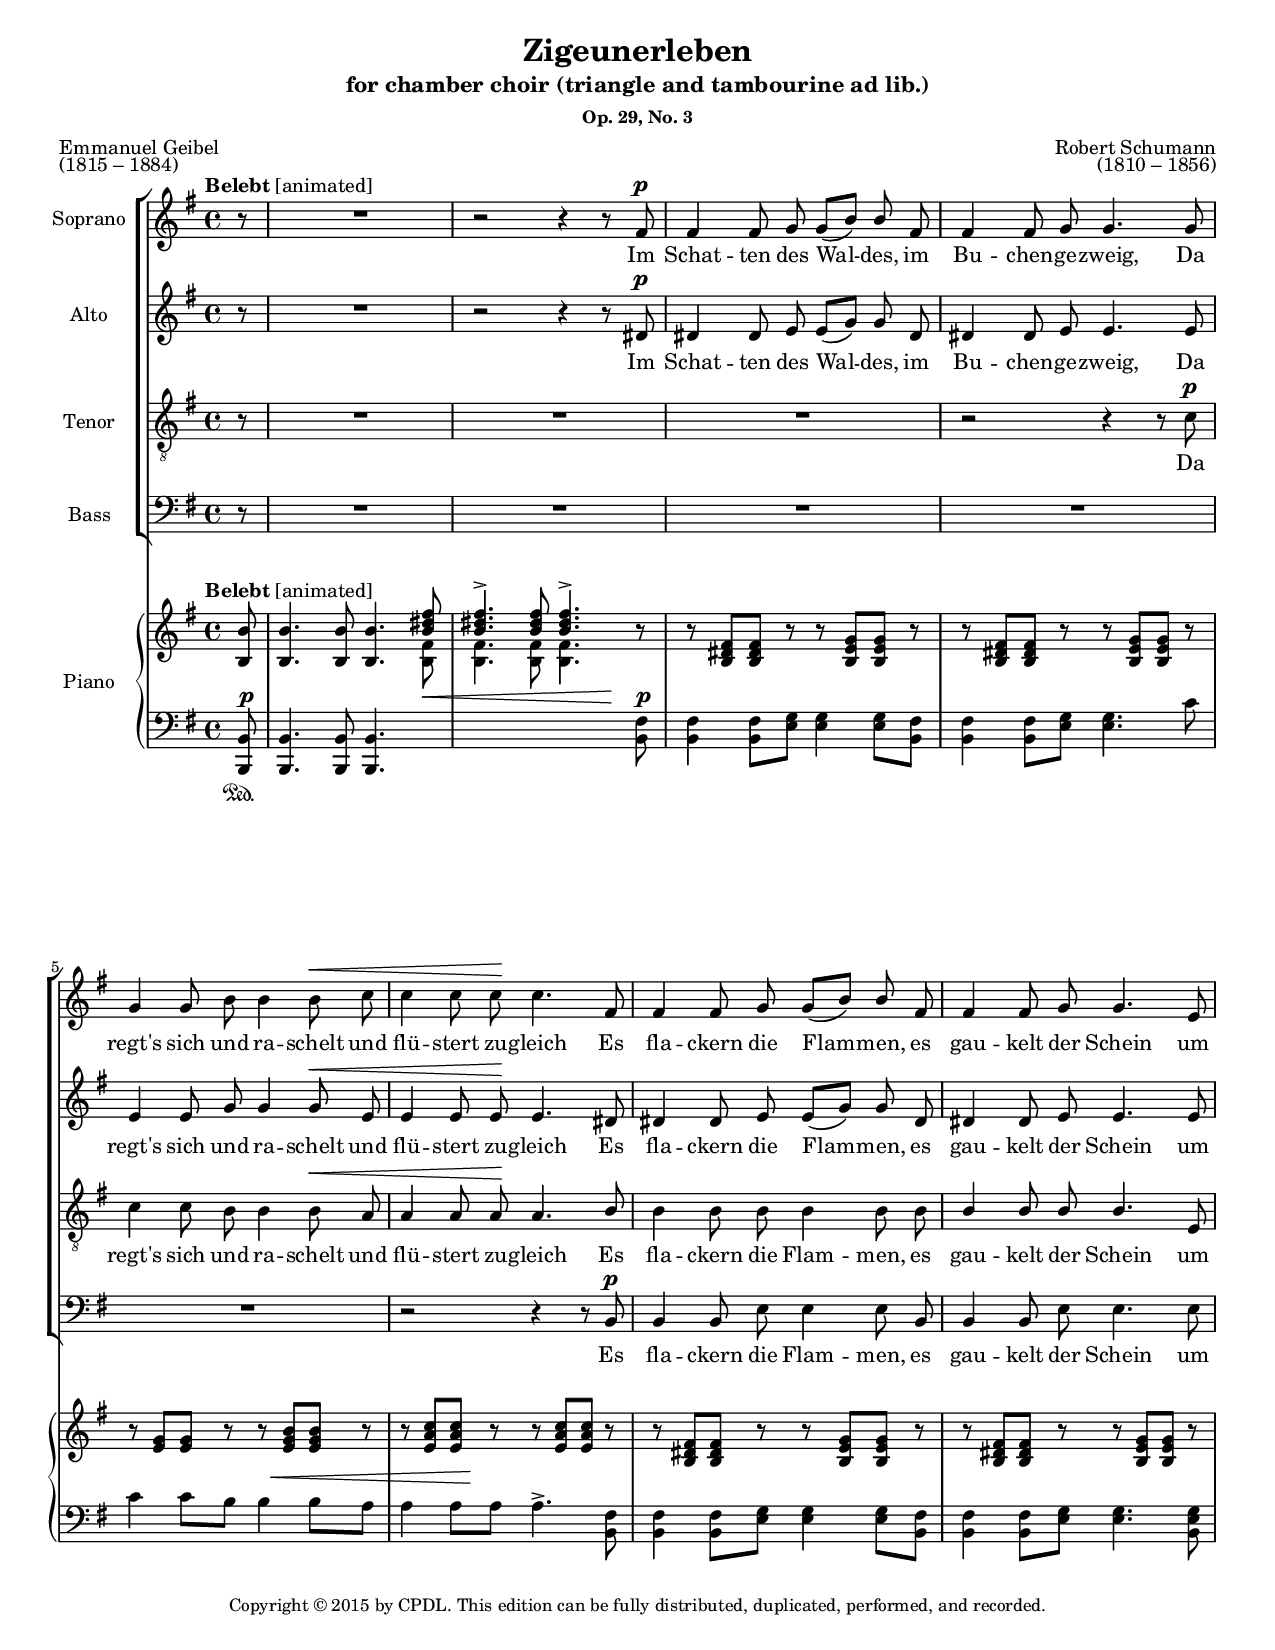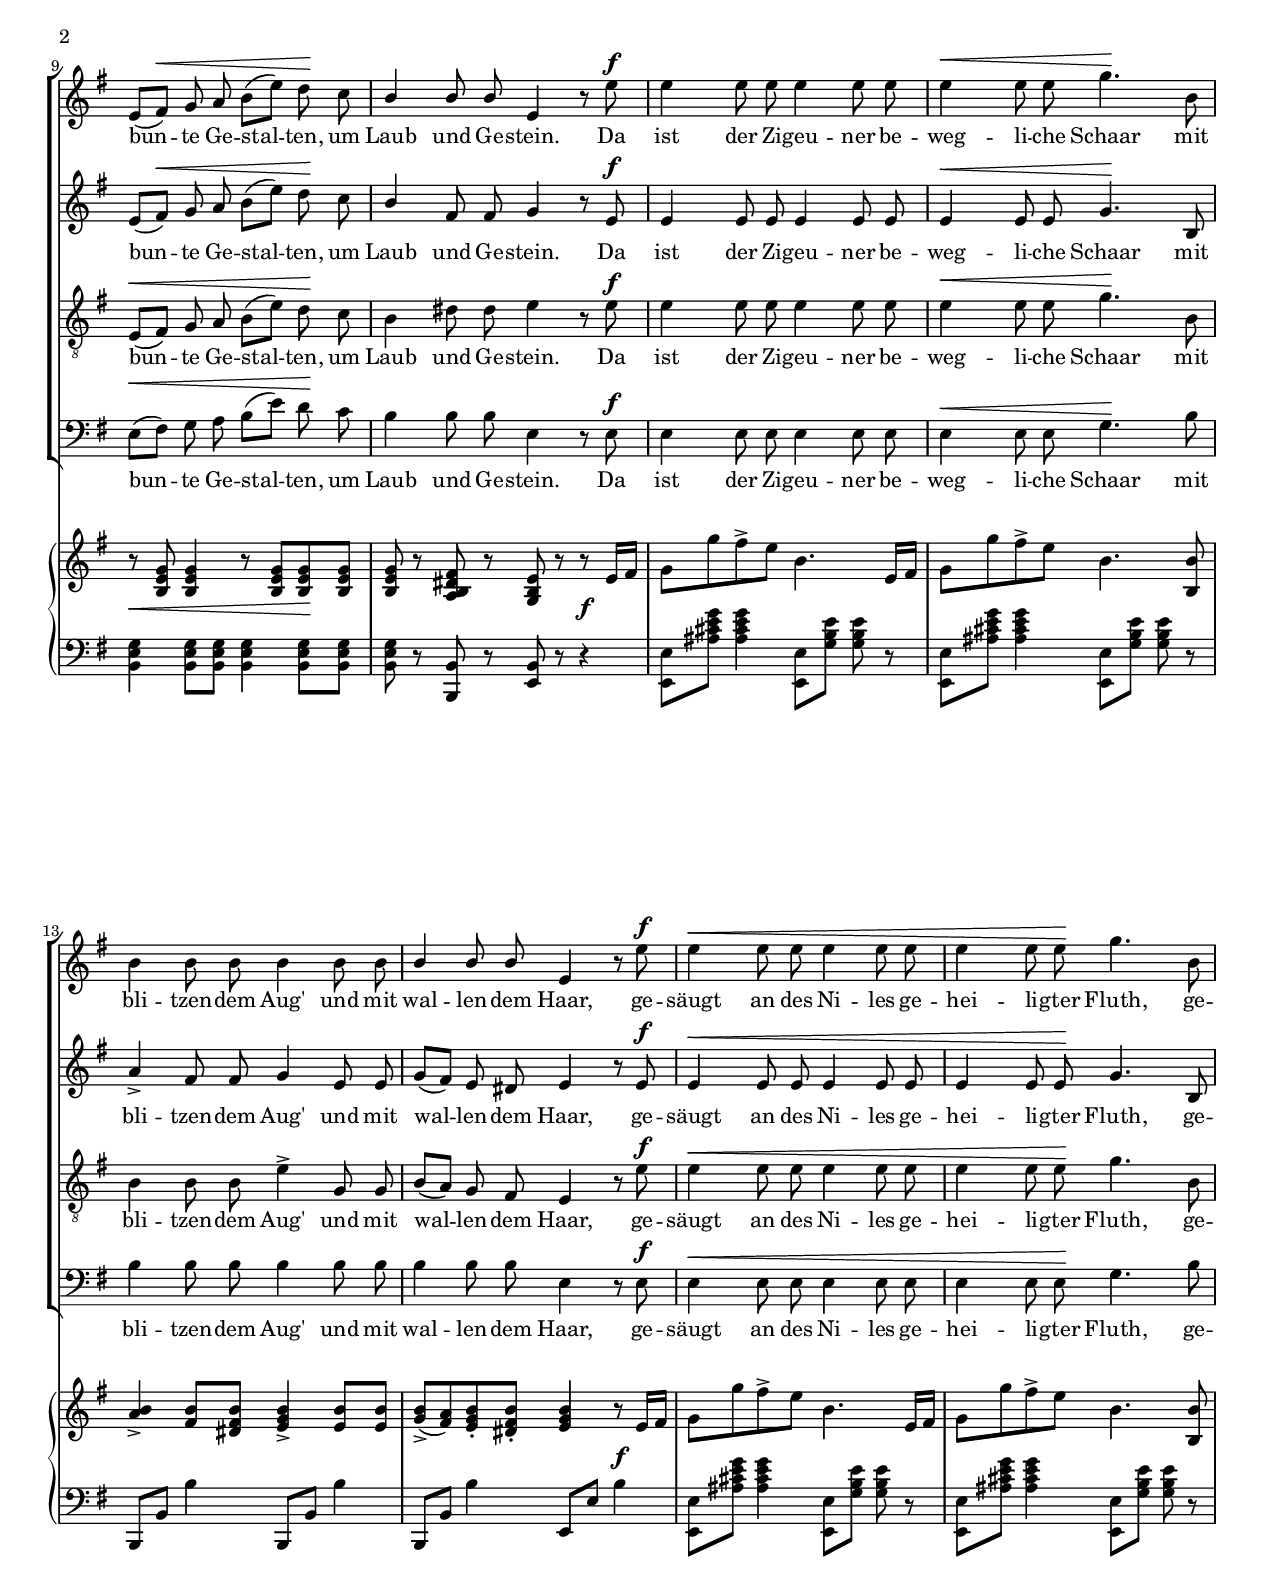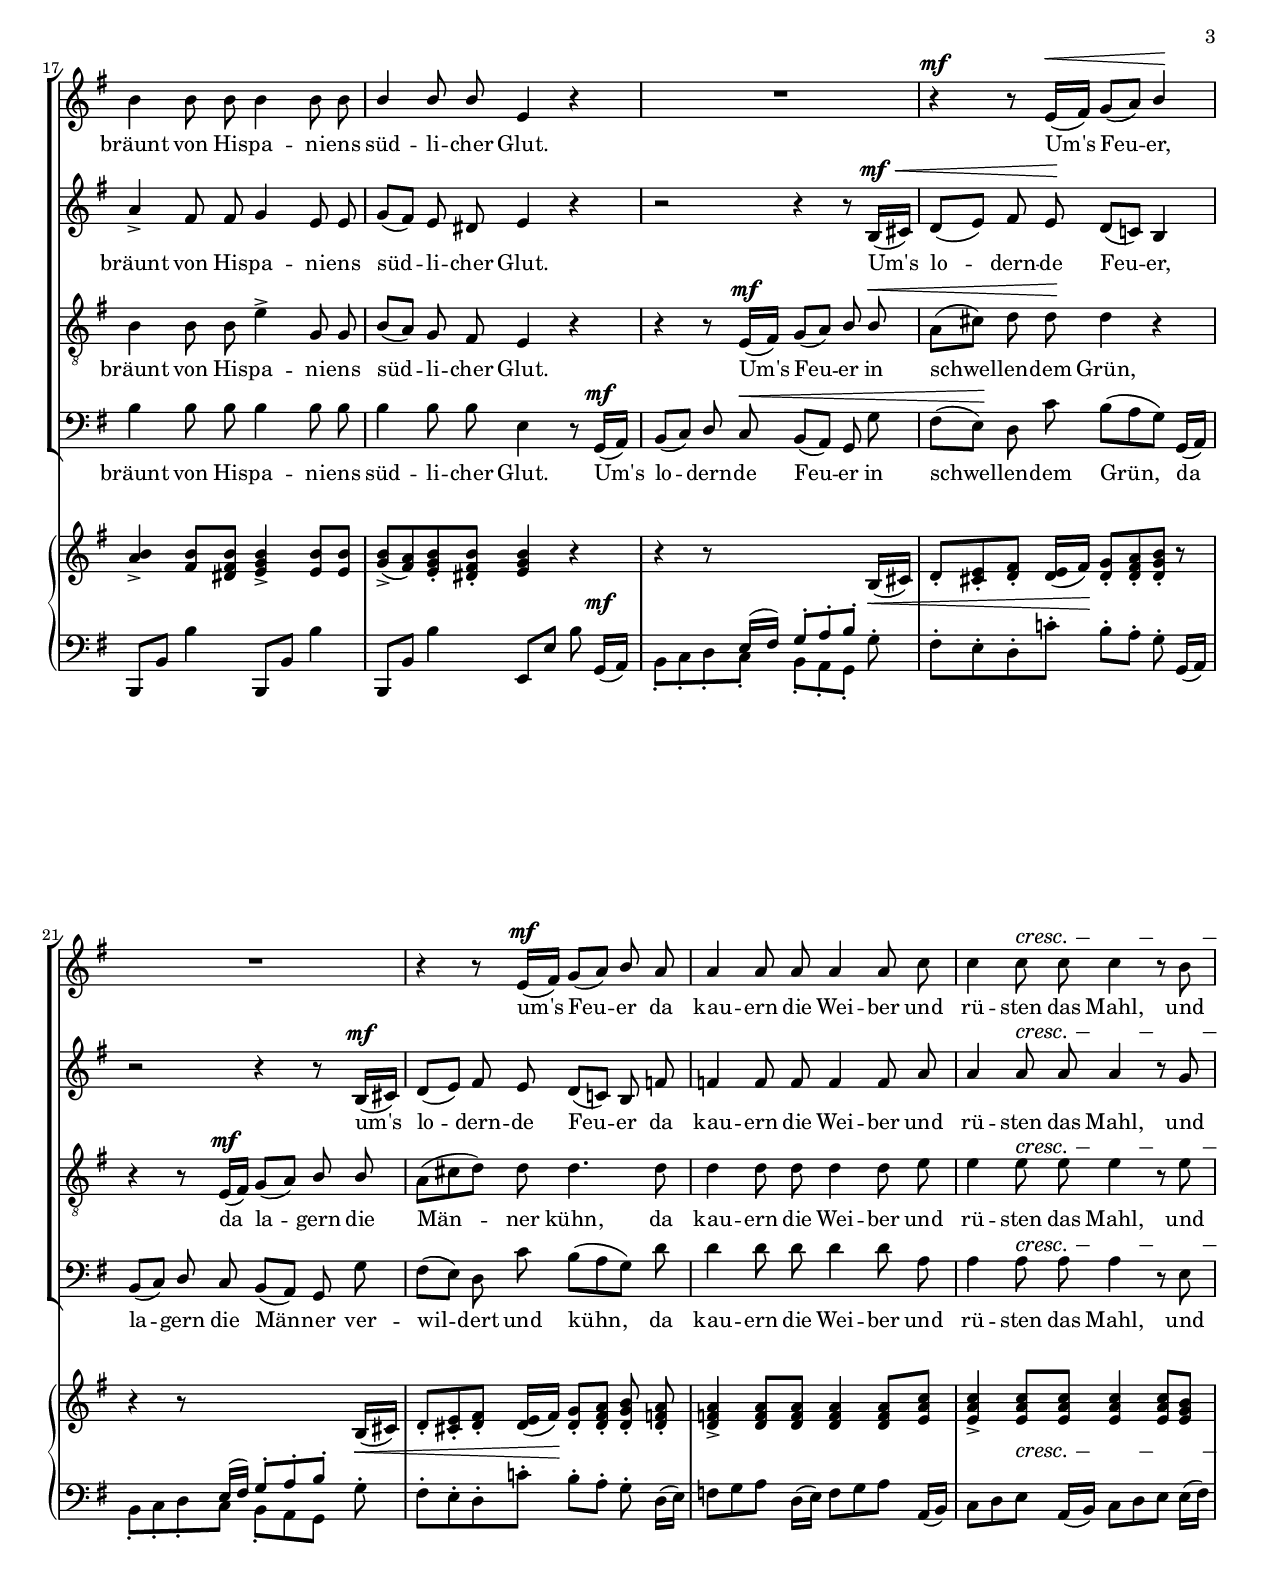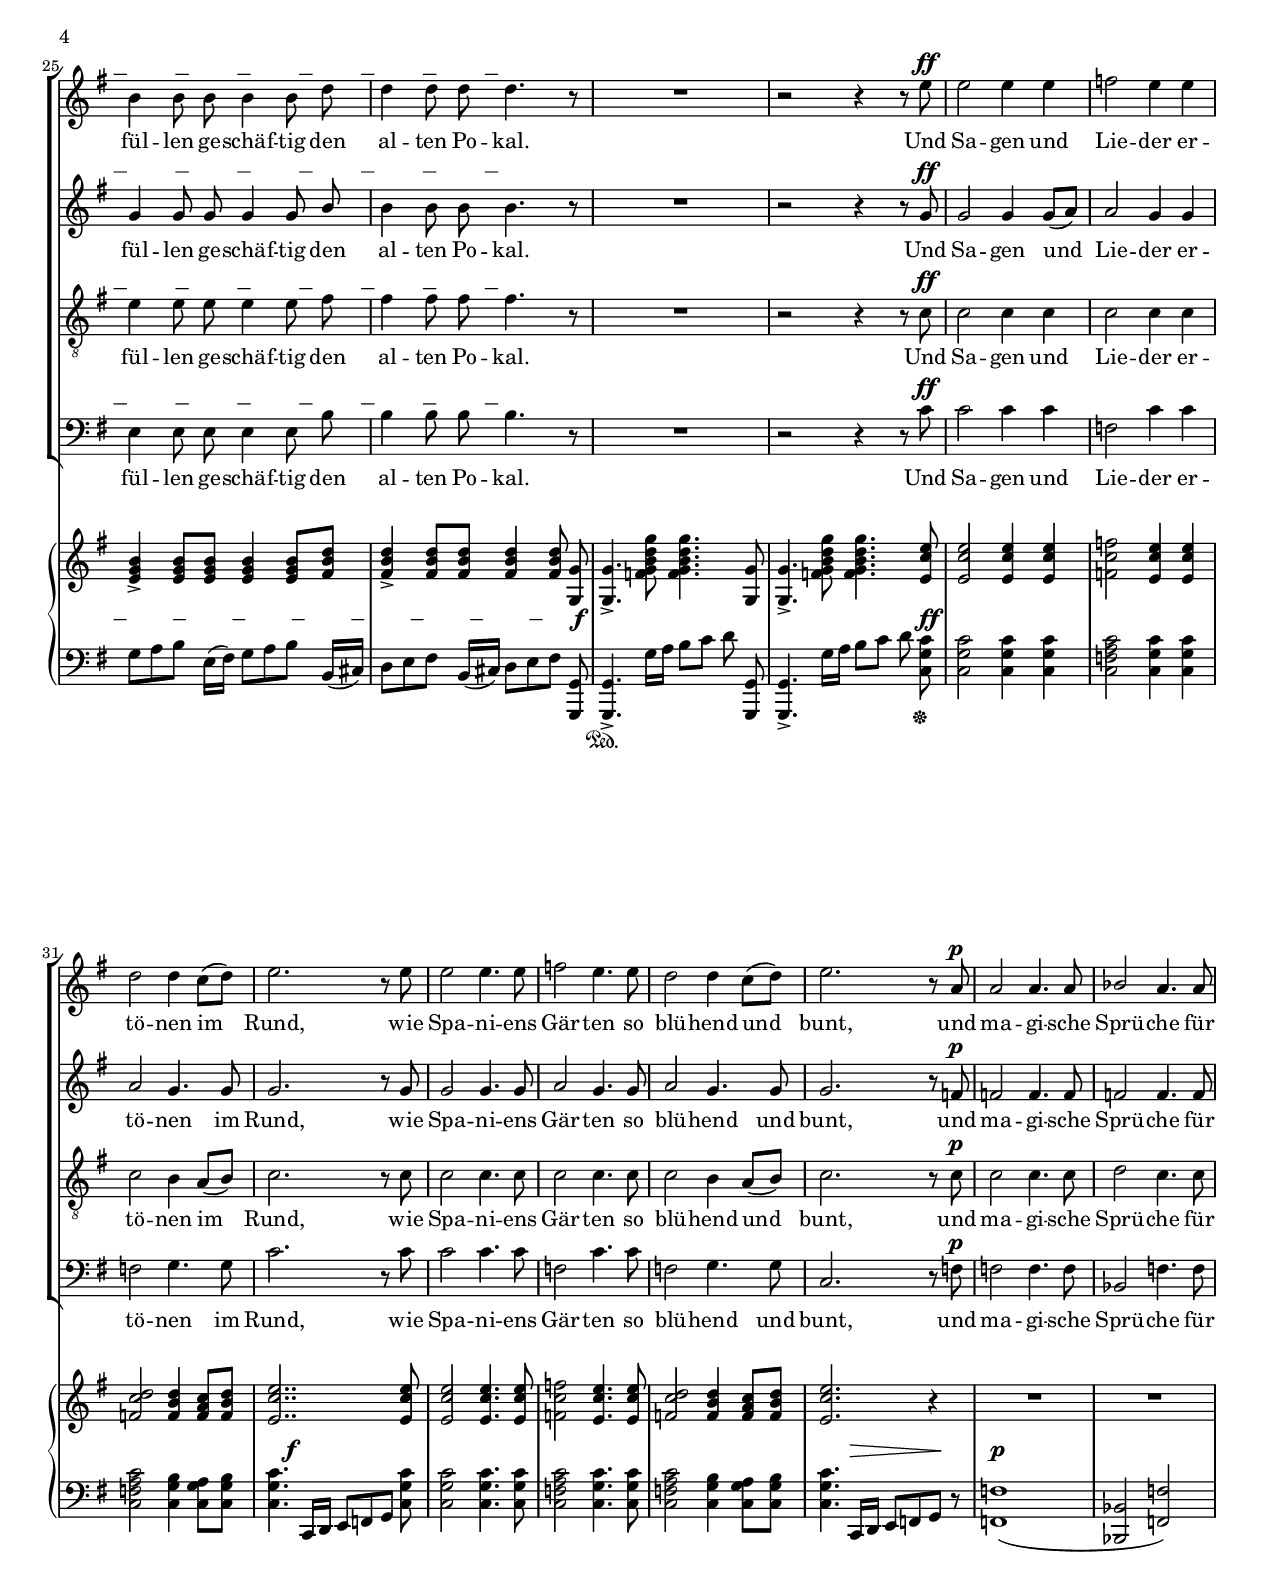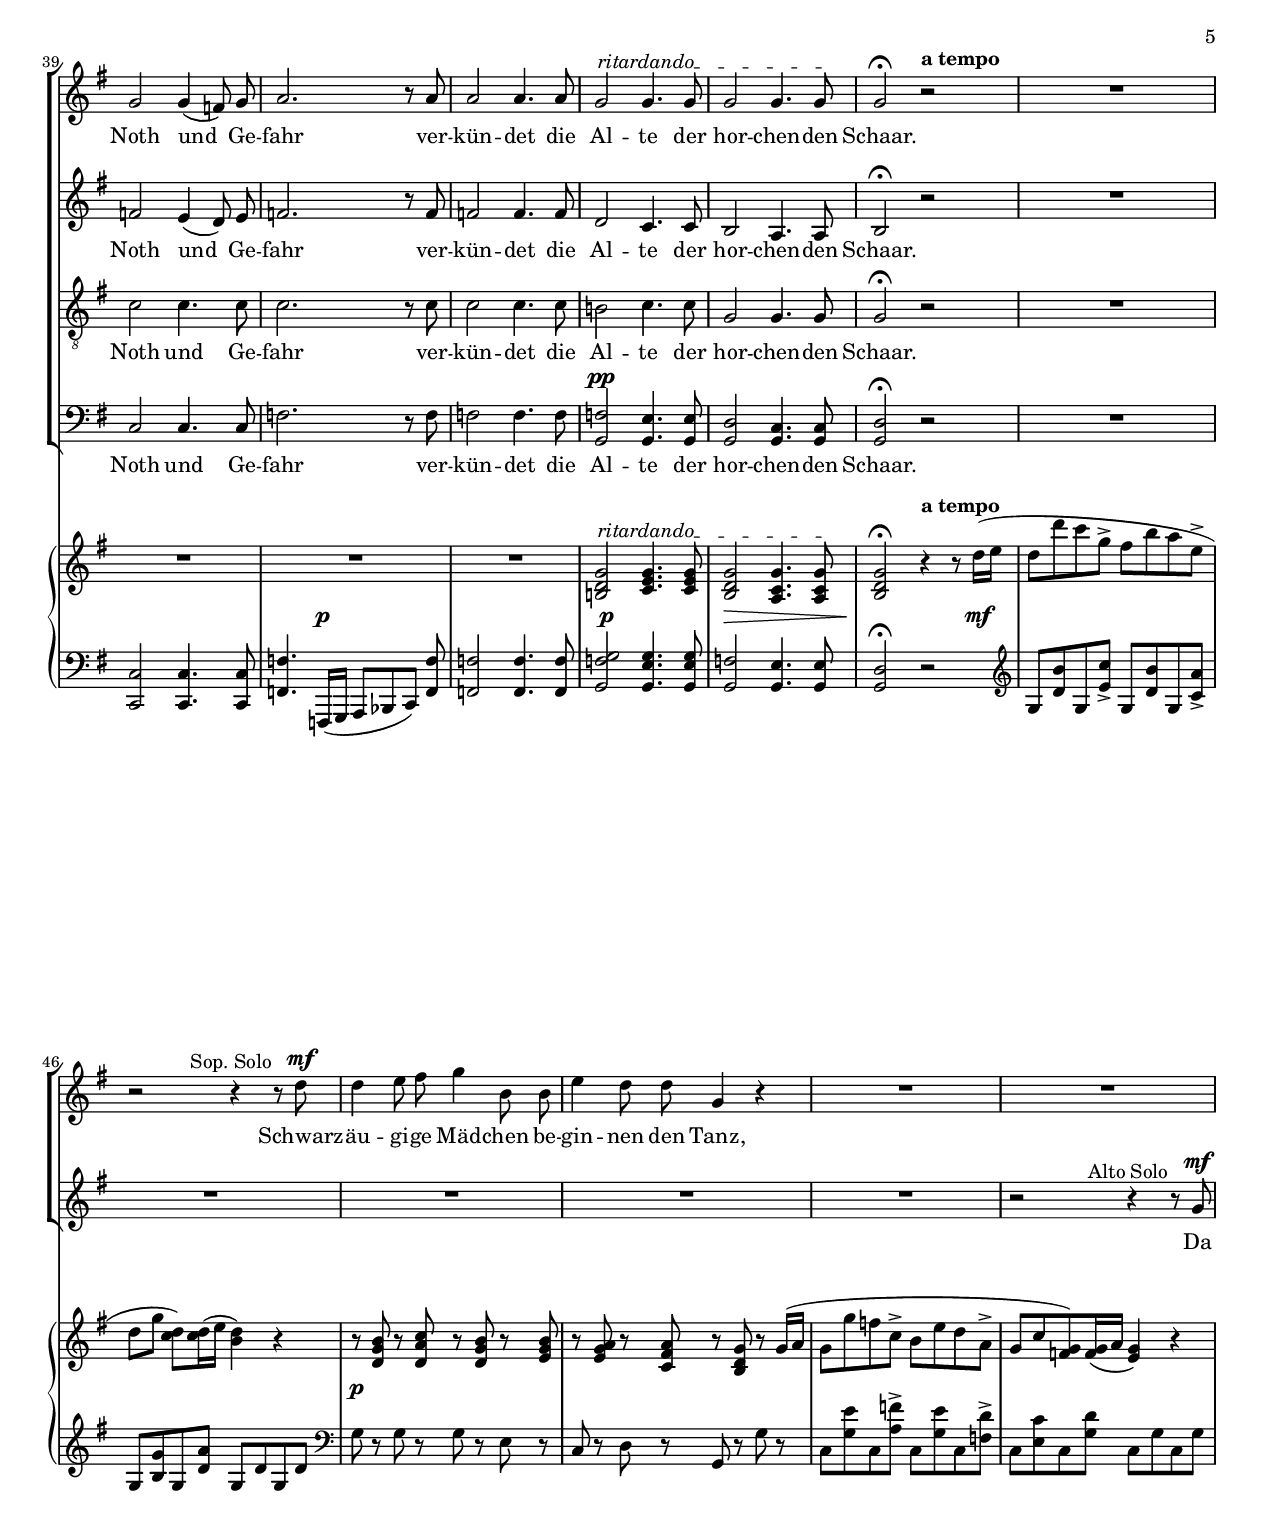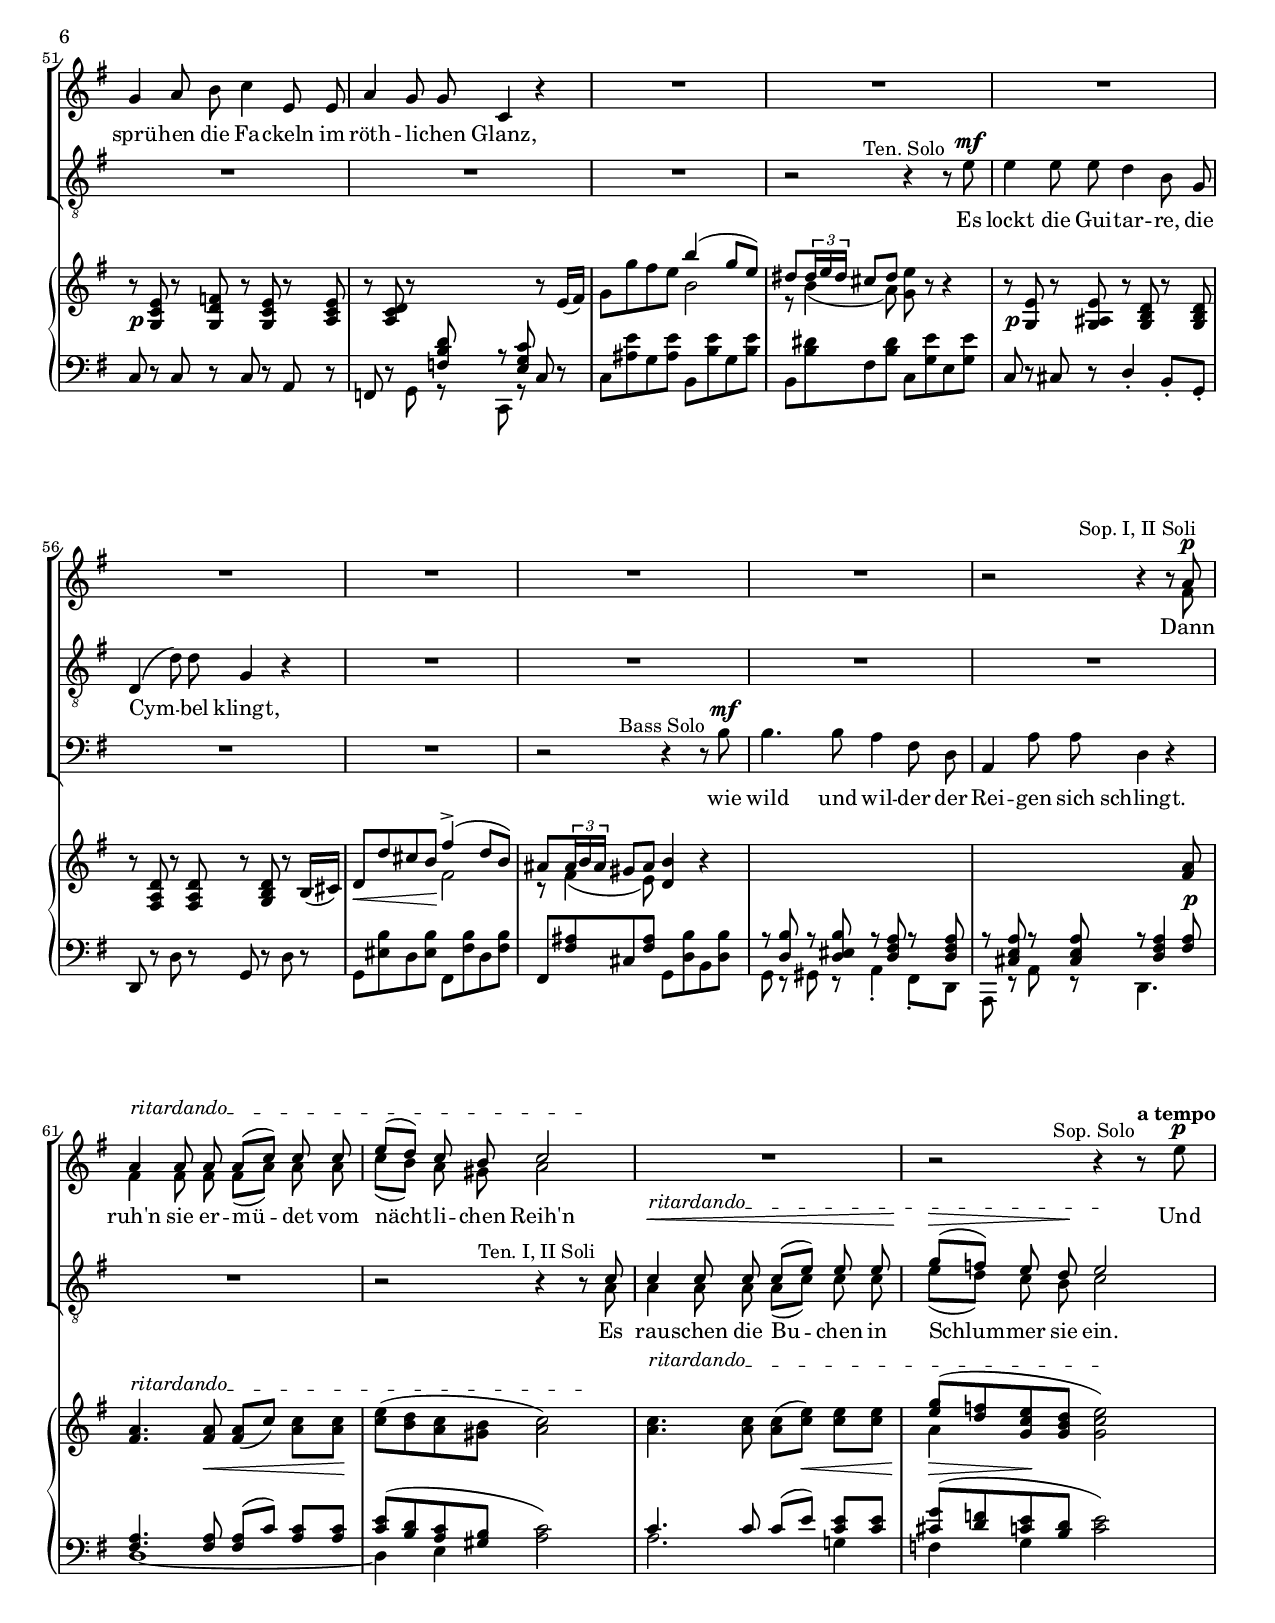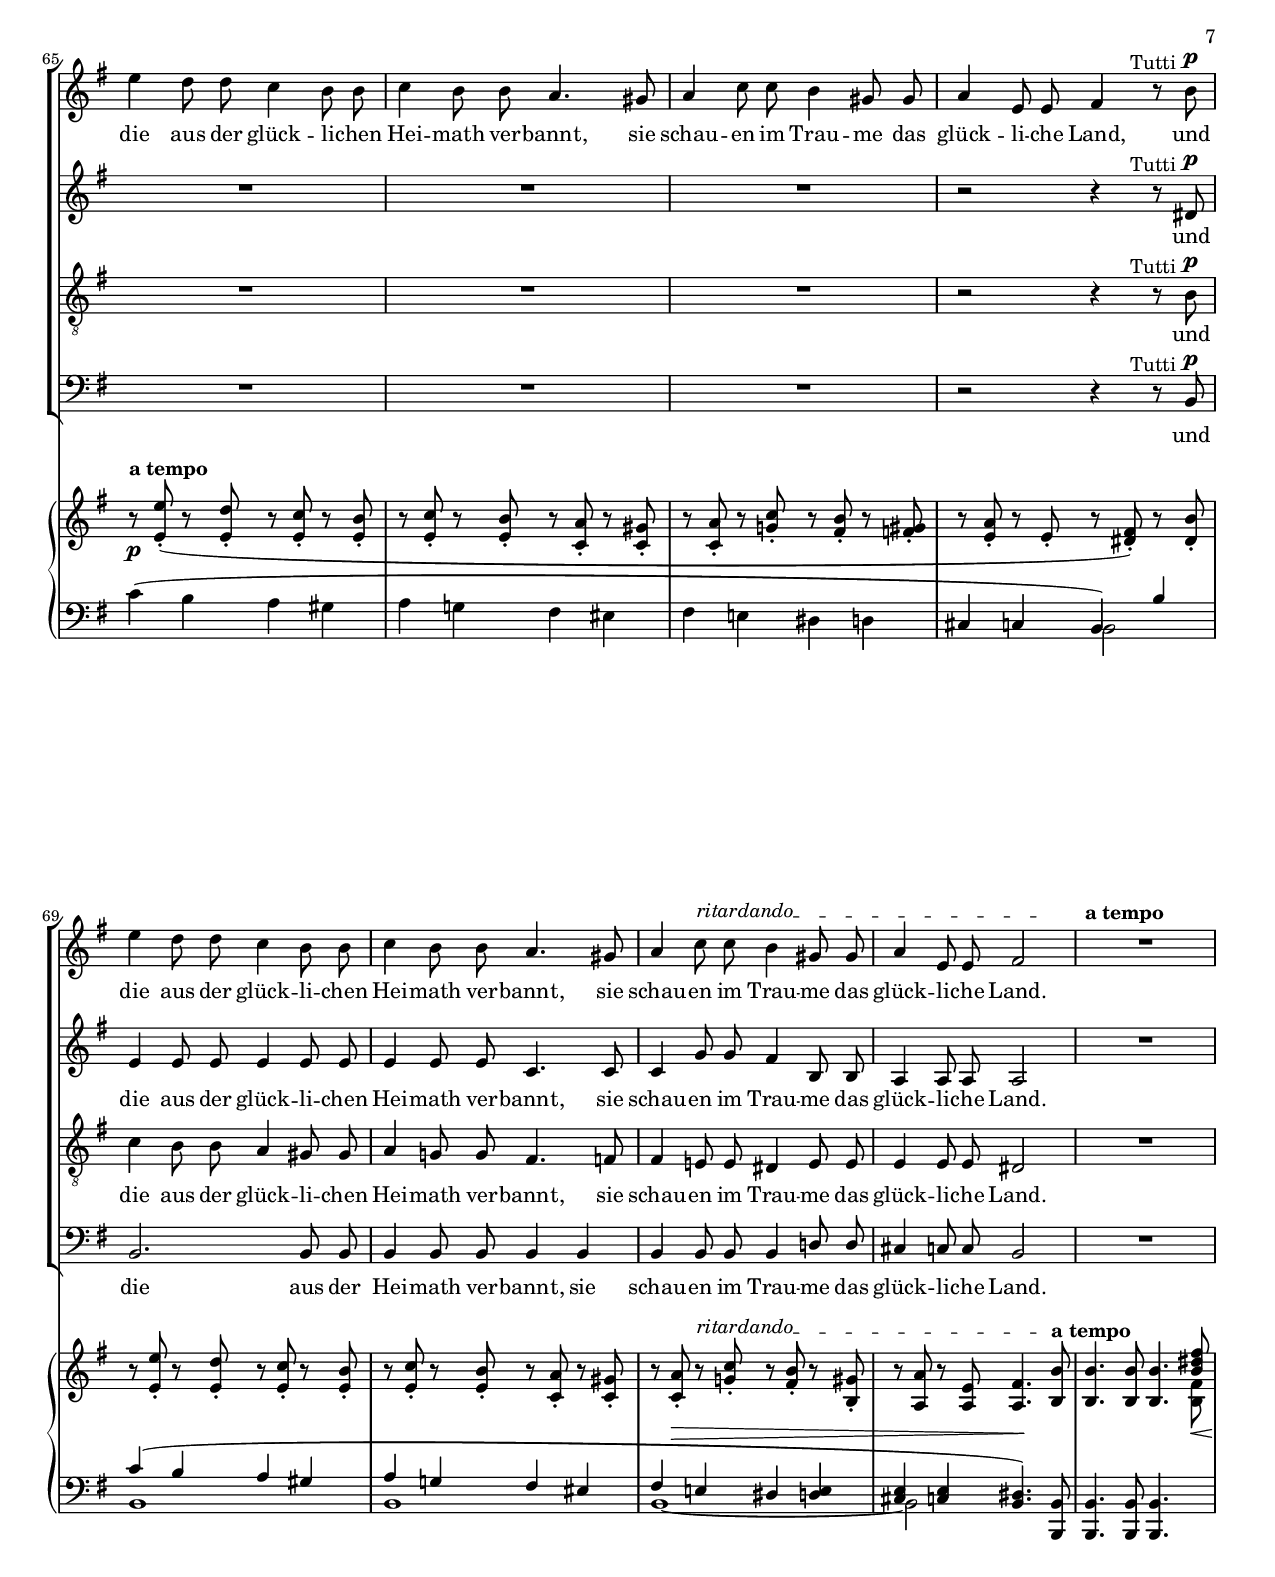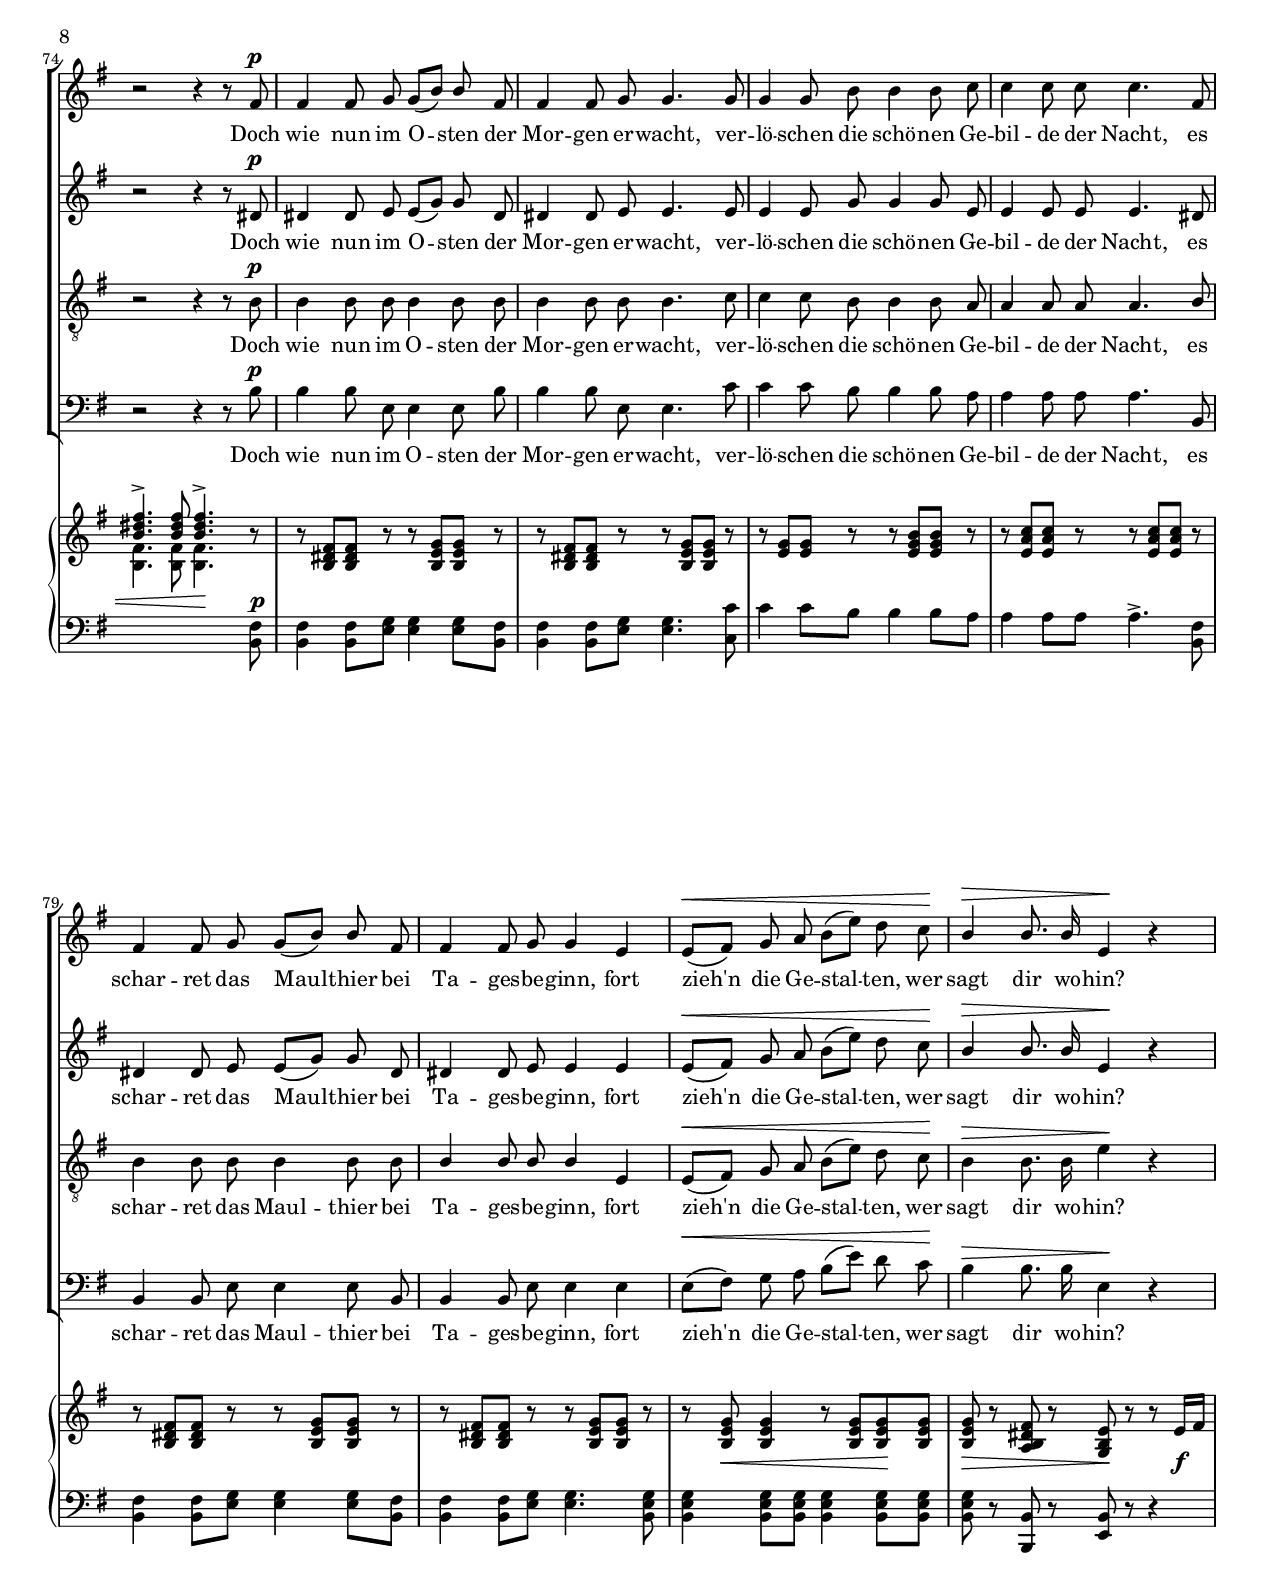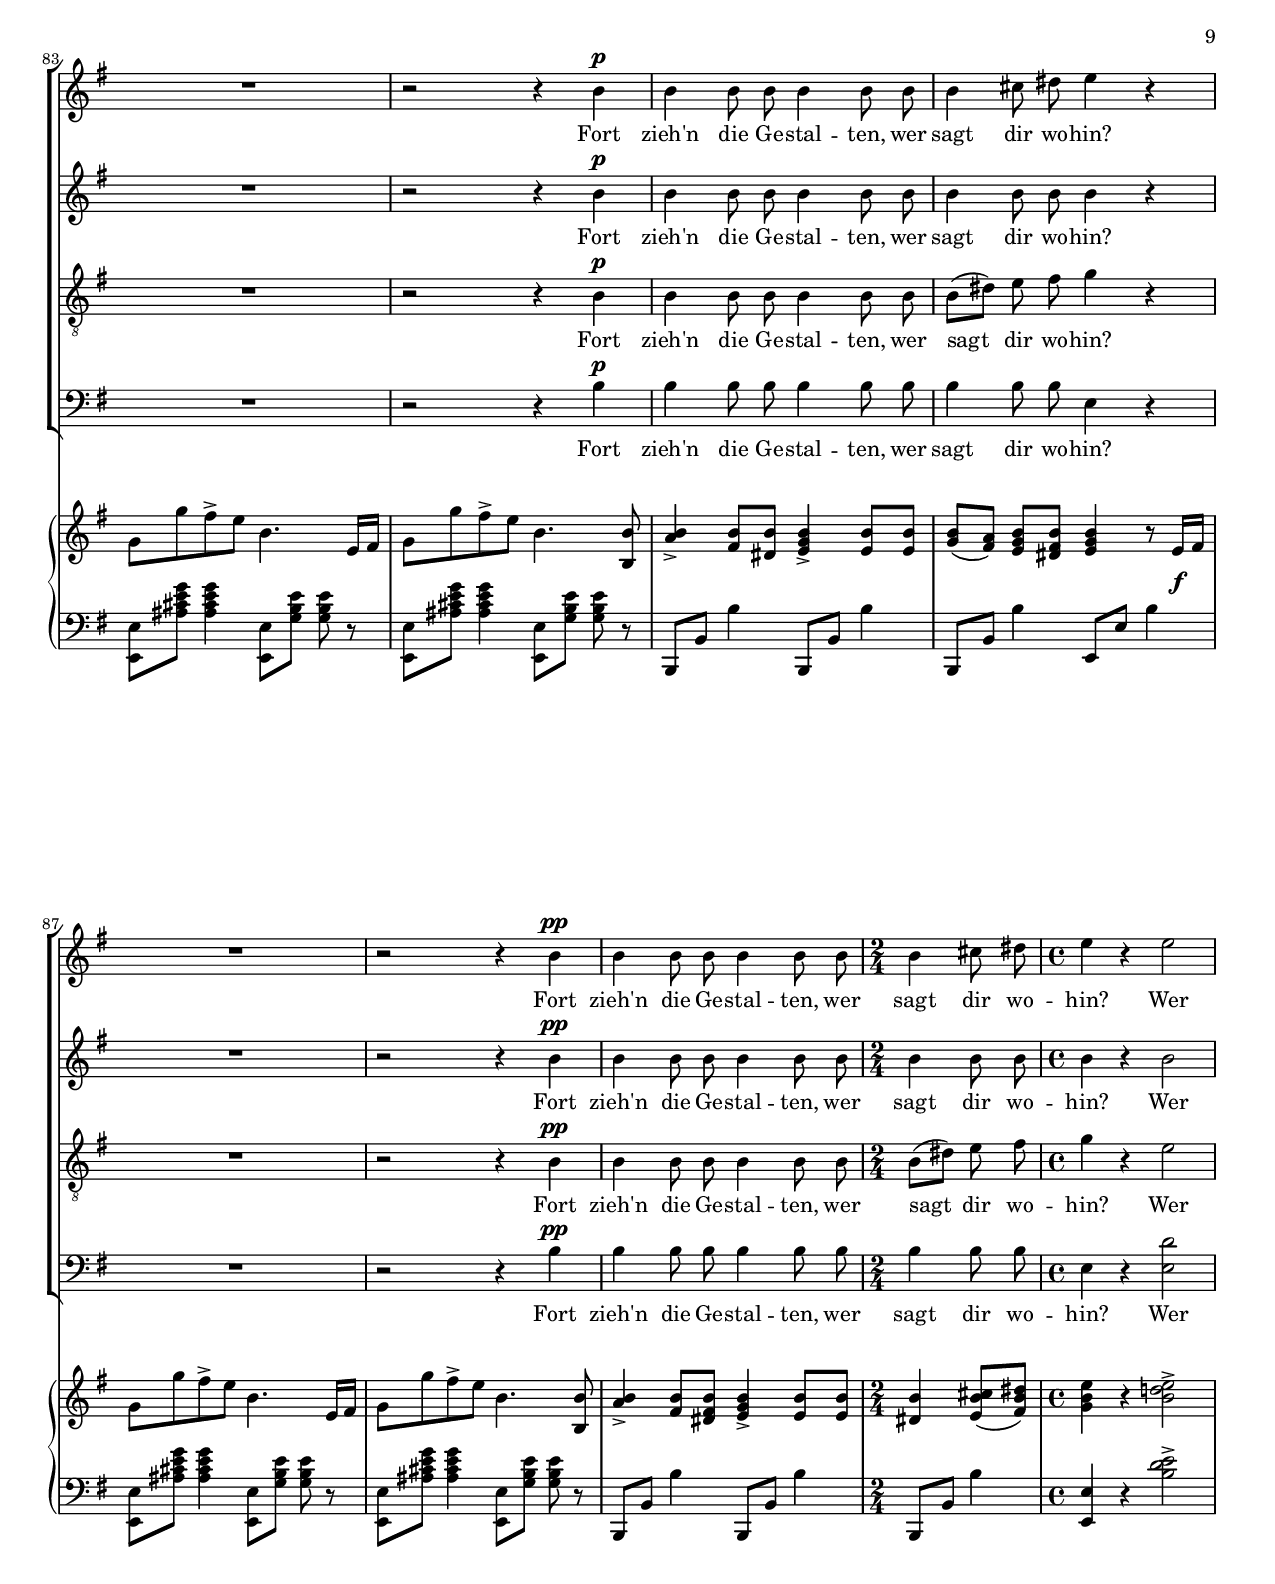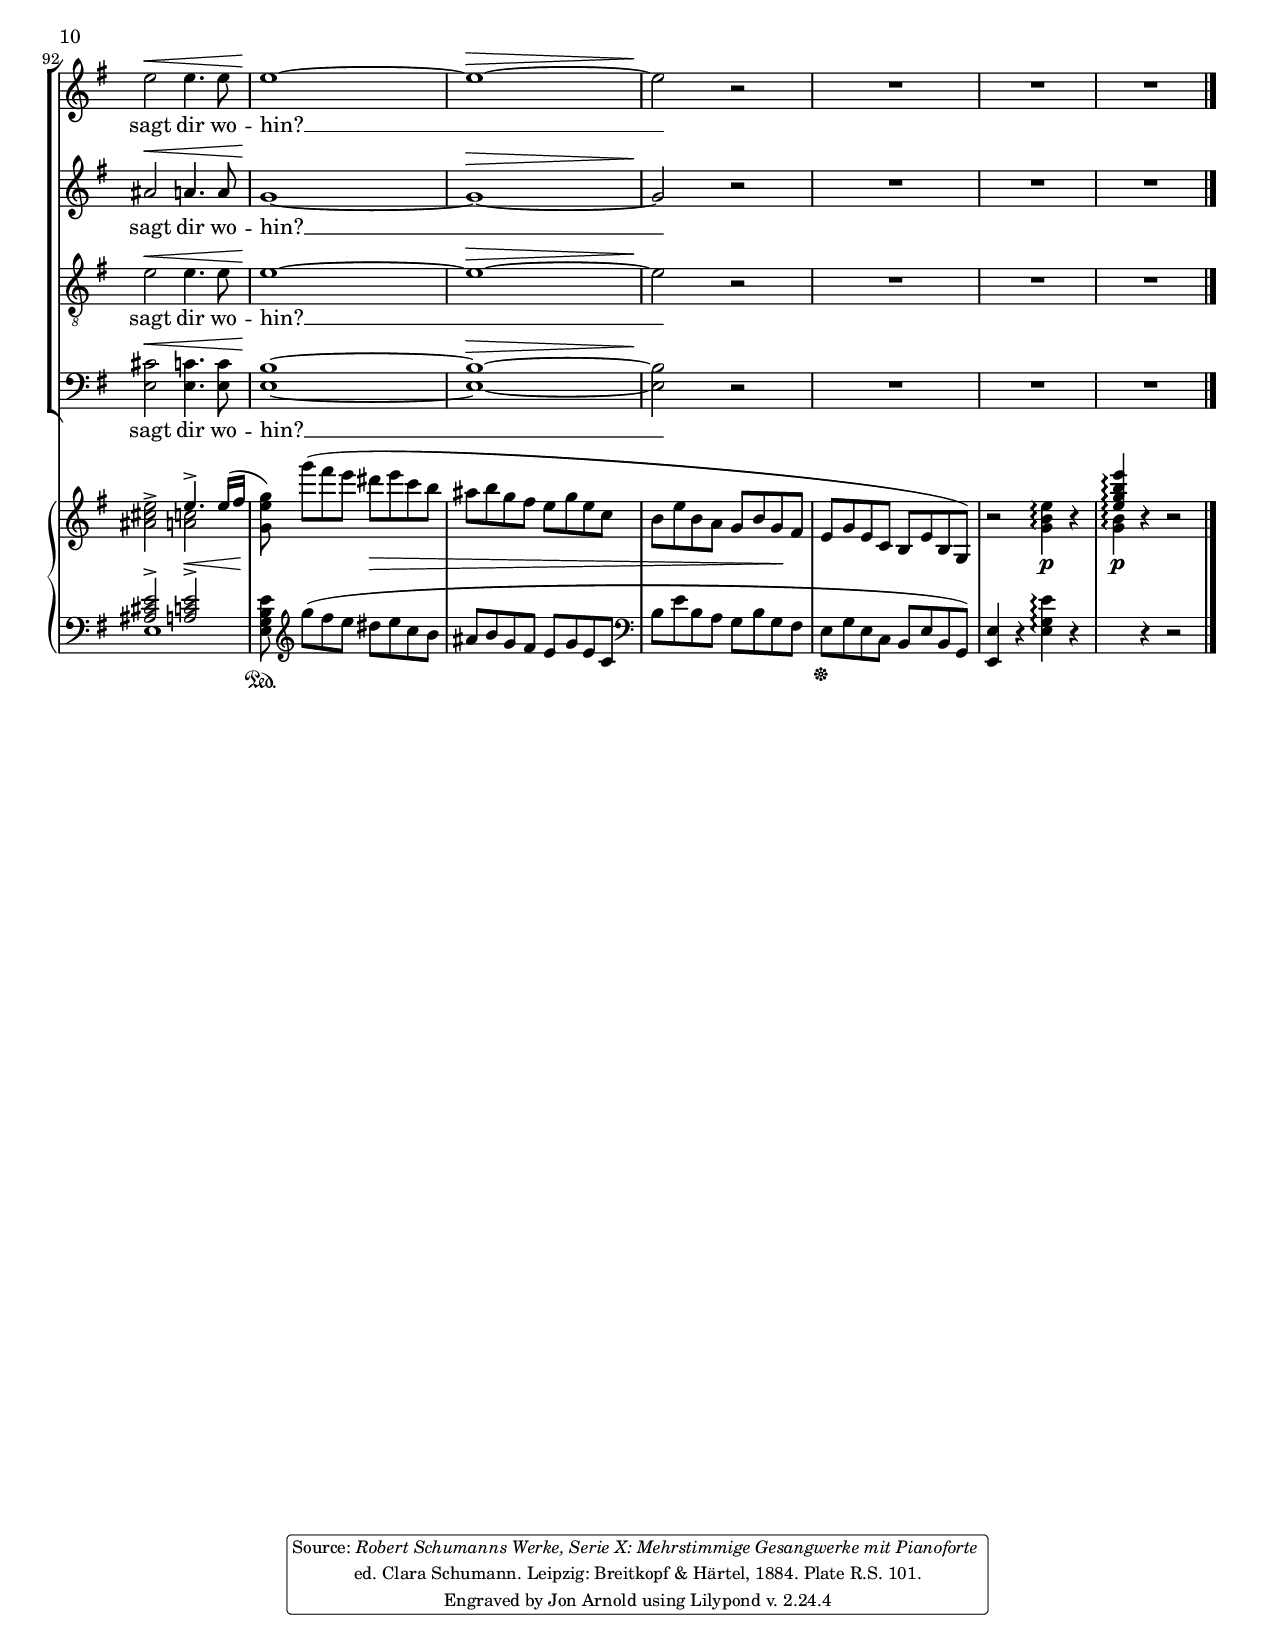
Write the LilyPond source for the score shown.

\version "2.18.2"

\header {
  title = "Zigeunerleben"
  subtitle = "for chamber choir (triangle and tambourine ad lib.)"
  subsubtitle = "Op. 29, No. 3"
  composer = \markup {
    \override #'(baseline-skip . 2)
    \right-column {
      "Robert Schumann"
      "(1810 – 1856)"
    }
  }
  poet = \markup {
    \override #'(baseline-skip . 2)
    \left-column {
      "Emmanuel Geibel"
      "(1815 – 1884)"
    }
  }
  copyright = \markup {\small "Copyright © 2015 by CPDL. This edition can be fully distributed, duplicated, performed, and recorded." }
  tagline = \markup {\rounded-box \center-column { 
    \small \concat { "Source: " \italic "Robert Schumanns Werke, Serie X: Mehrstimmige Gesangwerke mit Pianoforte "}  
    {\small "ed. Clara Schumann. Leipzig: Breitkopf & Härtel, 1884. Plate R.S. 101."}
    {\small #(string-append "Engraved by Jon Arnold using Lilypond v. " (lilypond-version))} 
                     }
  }

}

\paper {
  #(set-paper-size "letter")
}
#(set-global-staff-size 17)

\layout {
  \context {
    \Voice
    \consists "Melody_engraver"
    \override Stem #'neutral-direction = #'()
  }
}

global = {
  \key e \minor
  \time 4/4
  \partial 8
  \tempo \markup {\bold "Belebt" \normal-text "[animated]"}
  \override DynamicTextSpanner.dash-period = 7
}

soprano = \relative c' {
  \global
  \dynamicUp
  \autoBeamOff
  r8 | % 2
  R1 | % 3
  r2 r4 r8 fis\p | % 4
  fis4 fis8  g g [( b ]) b  fis | % 5
  fis4 fis8  g g4. g8 | % 6
  g4 g8  b b4 b8  \< c | % 7
  c4 c8 c \! c4. fis,8 | % 8
  fis4 fis8 g g [( b ]) b  fis | % 9
  fis4 fis8 g g4. e8 | %10
  e8 [( fis \< )] g a b [( e ]) d \! c | % 11
  b4 b8 b e,4 r8 e'\f | % 12
  e4 e8 e e4 e8 e | % 13
  e4 \< e8 e g4. \! b,8 | % 14
  b4 b8 b b4 b8 b | % 15
  b4 b8 b e,4 r8 e'\f | % 16
  e4 \< e8 e e4 e8 e | % 17
  e4 e8 e \! g4. b,8 | % 18
  b4 b8 b b4 b8 b | % 19
  b4 b8 b e,4 r | %20
  R1 | % 21
  r4 \mf r8 e16 \< [( fis ]) g8 [( a ]) b4 \! | % 22
  R1 | % 23
  r4 r8 e,16\mf ([ fis ]) g8 [( a )] b a | % 24
  a4 a8 a a4 a8 c | % 25
  c4 c8\cresc c c4 r8 b | % 26
  b4 b8 b b4 b8 d | % 27
  d4 d8 d d4.\! r8 | % 28
  R1 | % 29
  r2  r4 r8 e\ff | %30
  e2 e4 e | % 31
  f2 e4 e | % 32
  d2 d4 c8 [( d ]) | % 33
  e2. r8 e | % 34
  e2 e4. e8 | % 35
  f2 e4. e8 | % 36
  d2 d4 c8 [( d ]) | % 37
  e2.  r8 a,\p | % 38
  a2 a4. a8 | % 39
  bes2 a4. a8 | %40
  g2 g4 ( f8 ) g | % 41
  a2. r8 a | % 42
  a2 a4. a8 | % 43
  \override TextSpanner.bound-details.left.text
  =\markup{ \italic ritardando }
  g2\startTextSpan  g4. g8 | % 44
  g2 g4. g8\stopTextSpan | % 45
  g2 \fermata \tempo "a tempo" r  | % 46
  R1 | % 47
  r2 r4 ^\markup { \center-align "Sop. Solo"} r8 d'\mf | % 48
  d4 e8 fis g4 b,8 b | % 49
  e4 d8 d g,4 r | %50
  R1 | % 51
  R1*8 | % 59
  R1*2 | % 61
  r2 r4^\markup { \center-align "Sop. I, II Soli"} r8
  <<
    {
      \voiceOne a8\p | a4\startTextSpan a8 a a[( c]) c c |
      e[( d ]) c b << {c2} {s4 s4\stopTextSpan}>>
    }
    \new Voice {
      \voiceTwo fis,8 | fis4 fis8 \noBeam fis fis[ ( a ]) a \noBeam a | % 63
      c8 ( b ) a \noBeam gis a2
    }
  >> | % 64
  \oneVoice R1 | % 65
  r2 r4 ^\markup {\center-align "Sop. Solo"} \tempo "a tempo" r8 e'\p | % 66
  e4 d8 d c4 b8 b | % 67
  c4 b8 b a4. gis8 | % 68
  a4 c8 c b4 gis8 gis | % 69
  a4  e8 e fis4 r8^\markup {\center-align "Tutti"} b\p | %70
  e4 d8 d c4 b8 b | % 71
  c4 b8 b a4. gis8 | % 72
  a4 c8\startTextSpan c b4 gis8 gis | % 73
  a4 e8 e << {fis2} {s4 s\stopTextSpan} >> | % 74
  \tempo "a tempo" R1 | % 75
  r2  r4 r8 fis\p | % 76
  fis4 fis8 g g[ ( b )] b fis | % 77
  fis4 fis8 g g4. g8 | % 78
  g4 g8 b b4 b8 c | % 79
  c4 c8 c c4. fis,8 | %80
  fis4 fis8 g g [( b ]) b fis | % 81
  fis4 fis8 g g4 e4 | % 82
  e8 \< [( fis ]) g a b [( e ]) d c \! | % 83
  b4 \> b8. b16 e,4 \! r | % 84
  R1 | % 85
  r2  r4 b'\p | % 86
  b4 b8 b b4 b8 b | % 87
  b4 cis8 dis e4 r | % 88
  R1 | % 89
  r2  r4 b\pp | %90
  b4 b8 b b4 b8 b | % 91
  \time 2/4  b4 cis8 dis | % 92
  \time 4/4  e4 r e2 | % 93
  e2 \< e4. e8 | % 94
  e1 \! ~ | % 95
  e1 \> ~ | % 96
  e2 \! r | % 97
  R1*3 \bar "|."
}

alto = \relative c' {
  \global
  \dynamicUp
  \autoBeamOff
  r8 | % 2
  R1 | % 3
  r2 r4 r8 dis\p | % 4
  dis4 dis8  e e [( g ]) g  dis | % 5
  dis4 dis8  e e4. e8 | % 6
  e4 e8  g g4 g8  \< e | % 7
  e4 e8 e \! e4. dis8 | % 8
  dis4 dis8 e e [( g ]) g  dis | % 9
  dis4 dis8 e e4. e8 | %10
  e8 [( fis \< ]) g a b [( e ]) d \! c | % 11
  b4 fis8 fis g4 r8 e\f | % 12
  e4 e8 e e4 e8 e | % 13
  e4 \< e8 e g4. \! b,8 | % 14
  a'4 -> fis8 fis g4 e8 e | % 15
  g8  ([ fis ]) e dis e4 r8 e\f | % 16
  e4 \< e8 e e4 e8 e | % 17
  e4 e8 e \! g4. b,8 | % 18
  a'4 -> fis8 fis g4 e8 e | % 19
  g8 [( fis ]) e dis e4 r | %20
  r2 r4 r8 b16\mf \< ([ cis ]) | % 21
  d8 [( e ]) fis e\! d [( c! ]) b4 | % 22
  r2 r4 r8 b16\mf [( cis ]) | % 23
  d8 ([ e )] fis e d [( c! ]) b f' | % 24
  f4 f8 f f4 f8 a | % 25
  a4 a8\cresc a a4 r8 g | % 26
  g4 g8 g g4 g8 b | % 27
  b4 b8 b b4.\! r8 | % 28
  R1 | % 29
  r2  r4 r8 g\ff | %30
  g2 g4 g8[ ( a ]) | % 31
  a2 g4 g | % 32
  a2 g4. g8 | % 33
  g2. r8 g | % 34
  g2 g4. g8 | % 35
  a2 g4. g8 | % 36
  a2 g4. g8 | % 37
  g2.  r8 f\p | % 38
  f2 f4. f8 | % 39
  f2 f4. f8 | %40
  f2 e4 ( d8 ) e | % 41
  f2. r8 f | % 42
  f2 f4. f8 | % 43
  d2 c4. c8 | % 44
  b2 a4. a8 | % 45
  b2 \fermata r | % 46
  R1 | % 47
  R1*4 | % 51
  r2  r4 ^\markup { \center-align "Alto Solo"} r8 g'\mf | % 52
  g4 a8 b c4 e,8 e | % 53
  a4 g8 g c,4 r | % 54
  R1 | % 55
  R1*8 | % 63
  R1*6 | % 69
  r2  r4 r8^\markup {\center-align "Tutti"} dis\p | %70
  e4 e8 e e4 e8 e | % 71
  e4 e8 e c4. c8 | % 72
  c4 g'8 g fis4 b,8 b | % 73
  a4 a8 a a2 | % 74
  R1 | % 75
  r2  r4 r8 dis\p | % 76
  dis4 dis8 e e [( g ]) g dis | % 77
  dis4 dis8 e e4. e8 | % 78
  e4 e8 g g4 g8 e | % 79
  e4 e8 e e4. dis8 | %80
  dis4 dis8 e e [( g ]) g dis | % 81
  dis4 dis8 e e4 e | % 82
  e8 \< [( fis ]) g a b [( e ]) d c \! | % 83
  b4 \> b8. b16 e,4 \! r | % 84
  R1 | % 85
  r2  r4 b'\p | % 86
  b4 b8 b b4 b8 b | % 87
  b4 b8 b b4 r | % 88
  R1 | % 89
  r2  r4 b\pp | %90
  b4 b8 b b4 b8 b | % 91
  \time 2/4  b4 b8 b | % 92
  \time 4/4  b4 r b2 | % 93
  ais2 \< a4. a8 | % 94
  g1 \! ~ | % 95
  g1 \> ~ | % 96
  g2 \! r | % 97
  R1*3 \bar "|."

}

tenor = \relative c' {
  \global
  \dynamicUp
  \autoBeamOff
  r8 | % 2
  R1*3 | % 5
  r2 r4 r8 c\p | % 6
  c4 c8  b b4 b8  \< a | % 7
  a4 a8 a \! a4. b8 | % 8
  b4 b8 b b4 b8  b | % 9
  b4 b8 b b4. e,8 | %10
  e8 \< [( fis ]) g a b [( e ]) d \! c | % 11
  b4 dis8 dis e4 r8 e\f | % 12
  e4 e8 e e4 e8 e | % 13
  e4 \< e8 e g4. \! b,8 | % 14
  b4 b8 b e4 -> g,8 g | % 15
  b8  [( a )] g fis e4 r8 e'\f | % 16
  e4 \< e8 e e4 e8 e | % 17
  e4 e8 e \! g4. b,8 | % 18
  b4 b8 b e4 -> g,8 g | % 19
  b8 ([ a )] g fis e4 r | %20
  r4 r8 e16\mf ([ fis ]) g8 ([ a )] b b \< | % 21
  a8 [( cis ]) d d \! d4 r | % 22
  r4  r8 e,16\mf ([ fis ]) g8 [( a ]) b b | % 23
  a8 [( cis d ]) d d4. d8 | % 24
  d4 d8 d d4 d8 e | % 25
  e4 e8\cresc e e4 r8 e | % 26
  e4 e8 e e4 e8 fis | % 27
  fis4 fis8 fis fis4.\! r8 | % 28
  R1 | % 29
  r2  r4 r8 c\ff | %30
  c2 c4 c | % 31
  c2 c4 c | % 32
  c2 b4 a8 [( b ]) | % 33
  c2. r8 c | % 34
  c2 c4. c8 | % 35
  c2 c4. c8 | % 36
  c2 b4 a8 [( b ]) | % 37
  c2.  r8 c\p | % 38
  c2 c4. c8 | % 39
  d2 c4. c8 | %40
  c2 c4. c8 | % 41
  c2. r8 c | % 42
  c2 c4. c8 | % 43
  b!2 c4. c8 | % 44
  g2 g4. g8 | % 45
  g2 \fermata r | % 46
  R1 | % 47
  R1*8 | % 55
  r2  r4^\markup { \center-align "Ten. Solo"} r8 e'\mf | % 56
  e4 e8 e d4 b8 g | % 57
  d4 ( d'8 ) d g,4 r | % 58
  R1 | % 59
  R1*4 | % 63
  r2 r4 ^\markup { \center-align "Ten. I, II Soli"} r8
  <<
    {
      \voiceOne c | % 64
      \override TextSpanner.bound-details.left.text
      =\markup{ \italic ritardando }
      c4 \startTextSpan \< c8 c
      c8 [( e ]) e e | % 65
      g8 \! \> [( f ]) e d \! e2\stopTextSpan
    } \new Voice
    {\voiceTwo a,8 | a4 a8 \noBeam a8 a([ c)] c \noBeam c | e[( d]) c \noBeam b c2}
  >> \oneVoice | % 66
  R1*3 | % 69
  r2  r4 r8^\markup {\center-align "Tutti"} b\p | %70
  c4 b8 b a4 gis8 gis | % 71
  a4 g!8 g fis4. f8 | % 72
  fis4 e!8 e dis4 e8 e | % 73
  e4 e8 e dis2 | % 74
  R1 | % 75
  r2  r4 r8 b'\p | % 76
  b4 b8 b b4 b8 b | % 77
  b4 b8 b b4. c8 | % 78
  c4 c8 b b4 b8 a | % 79
  a4 a8 a a4. b8 | %80
  b4 b8 b b4 b8 b | % 81
  b4 b8 b b4 e, | % 82
  e8 \< ([ fis ]) g a b [( e ]) d c \! | % 83
  b4 \> b8. b16 e4 \! r | % 84
  R1 | % 85
  r2  r4 b\p | % 86
  b4 b8 b b4 b8 b | % 87
  b8 [( dis ]) e fis g4 r | % 88
  R1 | % 89
  r2  r4 b,\pp | %90
  b4 b8 b b4 b8 b | % 91
  \time 2/4  b8 [( dis ]) e fis | % 92
  \time 4/4  g4 r e2 | % 93
  e2 \< e4. e8 | % 94
  e1 \! ~ | % 95
  e1 \> ~ | % 96
  e2 \! r | % 97
  R1*3 \bar "|."

}

bass = \relative c {
  \global
  \dynamicUp
  \autoBeamOff
  r8 | % 2
  R1*5 | % 7
  r2 r4 r8 b\p | % 8
  b4 b8 e e4 e8  b | % 9
  b4 b8 e e4. e8 | %10
  e8 \< [( fis] ) g a b [( e ]) d \! c | % 11
  b4 b8 b e,4 r8 e\f | % 12
  e4 e8 e e4 e8 e | % 13
  e4 \< e8 e g4. \! b8 | % 14
  b4 b8 b b4 b8 b | % 15
  b4  b8 b e,4 r8 e \f | % 16
  e4 \< e8 e e4 e8 e | % 17
  e4 e8 e \! g4. b8 | % 18
  b4 b8 b b4 b8 b | % 19
  b4 b8 b e,4 r8 g,16[\mf ( a )] | %20
  b8[ ( c ]) d c \< b [( a ]) g g' | % 21
  fis8 [( e \! ]) d c' b [( a g ]) g,16 ([ a )] | % 22
  b8 [( c ]) d c b [( a ]) g g' | % 23
  fis8 [( e ]) d c' b ([ a g ]) d' | % 24
  d4 d8 d d4 d8 a | % 25
  a4 a8\cresc a a4 r8 e | % 26
  e4 e8 e e4 e8 b' | % 27
  b4 b8 b b4.\! r8 | % 28
  R1 | % 29
  r2  r4 r8 c\ff | %30
  c2 c4 c | % 31
  f,2 c'4 c | % 32
  f,2 g4. g8 | % 33
  c2. r8 c | % 34
  c2 c4. c8 | % 35
  f,2 c'4. c8 | % 36
  f,2 g4. g8 | % 37
  c,2. r8 f\p | % 38
  f2 f4. f8 | % 39
  bes,2 f'4. f8 | %40
  c2 c4. c8 | % 41
  f2. r8 f | % 42
  f2 f4. f8 | % 43
  <g, f'>2 \pp <g e'>4. <g e'>8 | % 44
  <g d'>2 <g c>4. <g c>8 | % 45
  <g d'>2 \fermata r | % 46
  R1 | % 47
  R1*12 | % 59
  r2  r4^\markup { \center-align "Bass Solo"} r8 b'\mf | %60
  b4. b8 a4 fis8 d | % 61
  a4 a'8 a d,4 r | % 62
  R1*7 | % 69
  r2  r4 r8^\markup {\center-align "Tutti"} b\p | %70
  b2. b8 b | % 71
  b4 b8 b b4 b | % 72
  b4 b8 b b4 d!8 d | % 73
  cis4 c8 c b2 | % 74
  R1 | % 75
  r2  r4 r8 b'\p | % 76
  b4 b8 e, e4 e8 b' | % 77
  b4 b8 e, e4. c'8 | % 78
  c4 c8 b b4 b8 a | % 79
  a4 a8 a a4. b,8 | %80
  b4 b8 e e4 e8 b | % 81
  b4 b8 e e4 e | % 82
  e8 \< [( fis ]) g a b ([ e ]) d c \! | % 83
  b4 \> b8. b16 e,4 \! r | % 84
  R1 | % 85
  r2  r4 b'\p | % 86
  b4 b8 b b4 b8 b | % 87
  b4 b8 b e,4 r | % 88
  R1 | % 89
  r2  r4 b'\pp | %90
  b4 b8 b b4 b8 b | % 91
  \time 2/4  b4 b8 b | % 92
  \time 4/4  e,4 r <e d'>2 | % 93
  <e cis'>2 \< <e c'>4. <e c'>8 | % 94
  <e b'>1 \! ~ ~ | % 95
  <e b'>1 \> ~ ~ | % 96
  <e b'>2 \! r | % 97
  R1*3 \bar "|."

}

sopranoVerse = \lyricmode {
  Im Schat -- ten des Wal --
  "des," im Bu -- chen -- ge -- "zweig," Da "regt's" sich und ra --
  schelt und flü -- stert zu -- gleich Es fla -- ckern die Flam --
  "men," es gau -- kelt der Schein um bun -- te Ge -- stal -- "ten,"
  um Laub und Ge -- "stein." Da ist der Zi -- geu -- ner be -- weg --
  li -- che Schaar mit bli -- tzen -- dem "Aug'" und mit wal -- len --
  dem "Haar," ge -- säugt an des Ni -- les ge -- hei -- li -- gter
  "Fluth," ge -- bräunt von His -- pa -- ni -- ens süd -- li -- cher
  "Glut." "Um's" Feu -- "er," "um's" Feu -- er da kau -- ern die Wei
  -- ber und rü -- sten das "Mahl," und fül -- len ge -- schäf -- tig
  den al -- ten Po -- "kal." Und Sa -- gen und Lie -- der er -- tö --
  nen "im " "Rund," wie Spa -- ni -- ens Gär -- ten so blü -- hend
  "und " "bunt," und ma -- gi -- sche Sprü -- che für Noth "und "
  Ge -- "fahr" ver -- kün -- det die Al -- te der hor -- chen --
  den "Schaar." Schwarz -- äu -- gi -- ge Mäd -- chen be -- gin -- nen
  den "Tanz," Dann "ruh'n" sie er -- mü -- det vom nächt -- li -- chen
  "Reih'n" Und die aus der glück -- li -- chen Hei -- math ver --
  "bannt," sie schau -- en im Trau -- me das glück -- li -- che
  "Land," und die aus der glück -- li -- chen Hei -- math ver --
  "bannt," sie schau -- en im Trau -- me das glück -- li -- che
  "Land." Doch wie nun im O -- sten der Mor -- gen er -- "wacht," ver
  -- lö -- schen die schö -- nen Ge -- bil -- de der "Nacht," es schar
  -- ret das Maul -- thier bei Ta -- ges -- be -- "ginn," fort "zieh'n" die Ge -- stal -- "ten," wer sagt dir wo -- "hin?" Fort
  "zieh'n" die Ge -- stal -- "ten," wer sagt dir wo -- "hin?" Fort
  "zieh'n" die Ge -- stal -- "ten," wer sagt dir wo -- "hin?" Wer sagt
  dir wo -- "hin?" __

}

altoVerse = \lyricmode {
  Im Schat -- ten des Wal --
  "des," im Bu -- chen -- ge -- "zweig," Da "regt's" sich und ra --
  schelt und flü -- stert zu -- gleich Es fla -- ckern die Flam --
  "men," es gau -- kelt der Schein um bun -- te Ge -- stal -- "ten,"
  um Laub und Ge -- "stein." Da ist der Zi -- geu -- ner be -- weg --
  li -- che Schaar mit bli -- tzen -- dem "Aug'" und mit wal -- len --
  dem "Haar," ge -- säugt an des Ni -- les ge -- hei -- li -- gter
  "Fluth," ge -- bräunt von His -- pa -- ni -- ens süd -- li -- cher
  "Glut." "Um's " lo -- dern -- de Feu -- "er," "um's " lo --
  dern -- de Feu -- er da kau -- ern die Wei -- ber und rü -- sten das
  "Mahl," und fül -- len ge -- schäf -- tig den al -- ten Po -- "kal."
  Und Sa -- gen "und " Lie -- der er -- tö -- nen im "Rund," wie
  Spa -- ni -- ens Gär -- ten so blü -- hend und "bunt," und ma -- gi
  -- sche Sprü -- che für Noth "und " Ge -- "fahr" ver -- kün --
  det die Al -- te der hor -- chen -- den "Schaar." Da sprü -- hen die
  Fa -- ckeln im röth -- li -- chen "Glanz," und die aus der glück --
  li -- chen Hei -- math ver -- "bannt," sie schau -- en im Trau -- me
  das glück -- li -- che "Land." Doch wie nun im O -- sten der Mor --
  gen er -- "wacht," ver -- lö -- schen die schö -- nen Ge -- bil --
  de der "Nacht," es schar -- ret das Maul -- thier bei Ta -- ges --
  be -- "ginn," fort "zieh'n "  die Ge -- stal -- "ten," wer sagt
  dir wo -- "hin?" Fort "zieh'n" die Ge -- stal -- "ten," wer sagt dir
  wo -- "hin?" Fort "zieh'n" die Ge -- stal -- "ten," wer sagt dir wo
  -- "hin?" Wer sagt dir wo -- "hin?" __

}

tenorVerse = \lyricmode {
  Da "regt's" sich und ra --
  schelt und flü -- stert zu -- gleich Es fla -- ckern die Flam --
  "men," es gau -- kelt der Schein um bun -- te Ge -- stal -- "ten,"
  um Laub und Ge -- "stein." Da ist der Zi -- geu -- ner be -- weg --
  li -- che Schaar mit bli -- tzen -- dem "Aug'" und mit wal -- len --
  dem "Haar," ge -- säugt an des Ni -- les ge -- hei -- li -- gter
  "Fluth," ge -- bräunt von His -- pa -- ni -- ens süd -- li -- cher
  "Glut." "Um's" Feu -- er in schwel -- len -- dem "Grün," "da " la
  -- gern die Män -- ner "kühn," da kau -- ern die Wei -- ber und rü
  -- sten das "Mahl," und fül -- len ge -- schäf -- tig den al -- ten
  Po -- "kal." Und Sa -- gen und Lie -- der er -- tö -- nen "im " 
  "Rund," wie Spa -- ni -- ens Gär -- ten so blü -- hend "und "
  "bunt," und ma -- gi -- sche Sprü -- che für Noth und Ge -- "fahr"
  ver -- kün -- det die Al -- te der hor -- chen -- den "Schaar." Es
  lockt die Gui -- tar -- "re," die Cym -- bel "klingt," Es rau --
  schen die Bu -- chen in Schlum -- mer sie "ein." und die aus der
  glück -- li -- chen Hei -- math ver -- "bannt," sie schau -- en im
  Trau -- me das glück -- li -- che "Land." Doch wie nun im O -- sten
  der Mor -- gen er -- "wacht," ver -- lö -- schen die schö -- nen Ge
  -- bil -- de der "Nacht," es schar -- ret das Maul -- thier bei Ta
  -- ges -- be -- "ginn," fort "zieh'n "  die Ge -- stal -- "ten,"
  wer sagt dir wo -- "hin?" Fort "zieh'n" die Ge -- stal -- "ten," wer
  "sagt " dir wo -- "hin?" Fort "zieh'n" die Ge -- stal -- "ten,"
  wer "sagt " dir wo -- "hin?" Wer sagt dir wo -- "hin?" __

}

bassVerse = \lyricmode {
  Es fla -- ckern die Flam --
  "men," es gau -- kelt der Schein um bun -- te Ge -- stal -- "ten,"
  um Laub und Ge -- "stein." Da ist der Zi -- geu -- ner be -- weg --
  li -- che Schaar mit bli -- tzen -- dem "Aug'" und mit wal -- len --
  dem "Haar," ge -- säugt an des Ni -- les ge -- hei -- li -- gter
  "Fluth," ge -- bräunt von His -- pa -- ni -- ens süd -- li -- cher
  "Glut." "Um's " lo -- dern -- de Feu -- er in schwel -- len --
  dem "Grün, " "da " la -- gern die Män -- ner ver -- wil --
  dert und "kühn, " da kau -- ern die Wei -- ber und rü -- sten das
  "Mahl," und fül -- len ge -- schäf -- tig den al -- ten Po -- "kal."
  Und Sa -- gen und Lie -- der er -- tö -- nen im "Rund," wie Spa --
  ni -- ens Gär -- ten so blü -- hend und "bunt," und ma -- gi -- sche
  Sprü -- che für Noth und Ge -- "fahr" ver -- kün -- det die Al --
  te der hor -- chen -- den "Schaar." wie wild und wil -- der der Rei
  -- gen sich "schlingt." und die aus der Hei -- math ver -- "bannt,"
  sie schau -- en im Trau -- me das glück -- li -- che "Land." Doch
  wie nun im O -- sten der Mor -- gen er -- "wacht," ver -- lö --
  schen die schö -- nen Ge -- bil -- de der "Nacht," es schar -- ret
  das Maul -- thier bei Ta -- ges -- be -- "ginn," fort "zieh'n " 
  die Ge -- stal -- "ten," wer sagt dir wo -- "hin?" Fort "zieh'n" die
  Ge -- stal -- "ten," wer sagt dir wo -- "hin?" Fort "zieh'n" die Ge
  -- stal -- "ten," wer sagt dir wo -- "hin?" Wer sagt dir wo -- "hin?" __

}

rehearsalMidi = #
(define-music-function
 (parser location name midiInstrument lyrics) (string? string? ly:music?)
 #{
   \unfoldRepeats <<
     \new Staff = "soprano" \new Voice = "soprano" { \soprano }
     \new Staff = "alto" \new Voice = "alto" { \alto }
     \new Staff = "tenor" \new Voice = "tenor" { \tenor }
     \new Staff = "bass" \new Voice = "bass" { \bass }
     \new Staff = "piano" \new Voice = "piano" { << \right \left >> }
     \context Staff = $name {
       \set Score.midiMinimumVolume = #0.5
       \set Score.midiMaximumVolume = #0.5
       \set Score.tempoWholesPerMinute = #(ly:make-moment 112 4)
       \set Staff.midiMinimumVolume = #0.8
       \set Staff.midiMaximumVolume = #1.0
       \set Staff.midiInstrument = $midiInstrument
     }
     \new Lyrics \with {
       alignBelowContext = $name
     } \lyricsto $name $lyrics
   >>
 #})

right = \relative c' {
  \global
  \set Staff.connectArpeggios = ##t %connect final arpeggio
  <b b'>8 | % 2
  <b b'>4. <b b'>8 <b b'>4. \voiceOne <b' dis fis>8 | % 3
  <b dis fis>4.^> <b dis fis>8 <b dis fis>4.^> \oneVoice r8 | % 4
  r8 <b, dis fis> <b dis fis> r r <b e g> <b e g> r | % 5
  r8 <b dis fis> <b dis fis> r r <b e g> <b e g> r | % 6
  r8 <e g> <e g> r r <e g b> <e g b> r | % 7
  r8 <e a c> <e a c> r r <e a c> <e a c> r | % 8
  r8 <b dis fis> <b dis fis> r r <b e g> <b e g> r | % 9
  r8 <b dis fis> <b dis fis> r r <b e g> <b e g> r |
  %10
  r8 <b e g> <b e g>4 r8 <b e g> <b e g> <b e g> | % 11
  <b e g>8 r <a b dis fis> r <g b e> r r e'16 fis | % 12
  g8 g' fis -> e b4. e,16 fis | % 13
  g8 g' fis -> e b4. <b, b'>8 | % 14
  <a' b>4 -> <fis b>8 <dis fis b> <e g b>4 -> <e b'>8 <e b'> | % 15
  <g b>8 ( -> <fis a> ) <e g b> -. <dis fis b> -. <e g b>4 r8 e16
  fis16 | % 16
  g8 g' fis -> e b4. e,16 fis | % 17
  g8 g' fis -> e b4. <b, b'>8 | % 18
  <a' b>4 -> <fis b>8 <dis fis b> <e g b>4 -> <e b'>8 <e b'> | % 19
  <g b>8 ( -> <fis a> ) <e g b> -. <dis fis b> -. <e g b>4 r |
  %20
  r4 r8 \change Staff="left" \voiceOne e,16^( fis) g8[^. a^. b^.] \change Staff="right" \oneVoice b16 (
  cis16 ) | % 21
  d8[ -. <cis e> -. <d fis>] -. <d e>16 ( fis ) <d g>8 -. <d fis a>
  -. <d g b>8 -. r | % 22
  r4 r8 \change Staff="left" \voiceOne e,16^( fis) g8[^. a^. b^.] \change Staff="right" \oneVoice b16( cis) | % 23
  d8[ -. <cis e> -. <d fis>] -. <d e>16( fis) <d g>8 -.[ <d fis a> -.]
  <d g b>8 -. \noBeam <d f a> -. | % 24
  <d f a>4 -> <d f a>8 <d f a> <d f a>4 <d f a>8 <e a c> | % 25
  <e a c>4 -> <e a c>8 <e a c> <e a c>4 <e a c>8 <e g b> | % 26
  <e g b>4 -> <e g b>8 <e g b> <e g b>4 <e g b>8 <fis b d> | % 27
  <fis b d>4 -> <fis b d>8 <fis b d> <fis b d>4 <fis b d>8 \noBeam <g, g'> | % 28
  <g g'>4. -> <f' g b d g>8 <f g b d g>4. <g, g'>8 | % 29
  <g g'>4. -> <f' g b d g>8 <f g b d g>4. <e c' e>8 |
  <e c' e>2 <e c' e>4 <e c' e> | % 31
  <f c' f>2 <e c' e>4 <e c' e> | % 32
  <f c' d>2 <f b d>4 <f a c>8 <f b d> | % 33
  <e c' e>2.. <e c' e>8 | % 34
  <e c' e>2 <e c' e>4. <e c' e>8 | % 35
  <f c' f>2 <e c' e>4. <e c' e>8 | % 36
  <f c' d>2 <f b d>4 <f a c>8 <f b d> | % 37
  <e c' e>2. r4 | % 38
  R1*5 | % 43
  \override TextSpanner.bound-details.left.text
  =\markup{ \italic ritardando }
  <b! d g>2 \startTextSpan <c e g>4. <c e g>8
  | % 44
  <b d g>2 <a c g'>4. <a c g'>8\stopTextSpan | % 45
  <b d g>2 \fermata \tempo "a tempo" r4 r8 d'16 ( e | d8 d' c g -> fis b
  a8 e -> | % 47
  d8 g <c, d> ) <c d>16 ( e <b d>4 ) r r8 <d, g b> r <d a' c>
  r8 <d g b> r <e g b> | % 49
  r8 <e g a> r <c fis a> r <b d g> r g'16 ( a |
  %50
  g8 g' f c -> b e d a -> | % 51
  g8[ c <f, g> ) <f g>16 ( a] <e g>4 ) r | % 52
  r8 <g, c e> r <g d' f> r <g c e> r <a c e> | % 53
  r8 <a c d> r \change Staff = "left" \voiceOne <f b d> r <e g c> \change Staff = "right" \oneVoice r e'16 ( fis ) | % 54
  g8 g' fis e << {b'4 ( g8 e )} \\ {b2} >> | % 55
  << {dis8 \times 2/3 { dis16 e dis } cis8 dis} \\ {r8 b4( a8)} >> <g e'> r r4 | % 56
  r8 <g, e'> r <g ais e'> r <g b d> r <g b d> | % 57
  r8 <fis a d> r <fis a d> r <g b d> r b16 ( cis ) | % 58
  d8 d' cis b << {fis'4 ( -> d8 b )} \\ {fis2}>> | % 59
  << {ais8 \times 2/3 { ais16 b ais} gis8 ais} \\ {r8 fis4( e8)} >> <d b'>4 r | %60
  \change Staff = "left" \voiceOne r8 <d, b'> r <d eis b'> r <d fis a> r <d fis a> | % 61
  r8 <cis e a> r <cis e a> r <d fis a>4 \change Staff = "right" \oneVoice <fis' a>8 | % 62
  <fis a>4.\startTextSpan <fis a>8 <fis a>[
  ( c'8 )] <a c> <a c> | % 63
  <c e>8  ( <b d> <a c> <gis b> << {\once \stemDown <a c>2)} {s4 s4 \stopTextSpan  }>>  | % 64
  <a c>4.\startTextSpan <a c>8 <a c>[ (
  <c e>8]  ) <c e> <c e> | % 65
  << {\voiceOne <e g>8 ( <d f> <g, c e> <g b d>} \new Voice {\voiceTwo a4 s4} >> \oneVoice <g c e>2\stopTextSpan ) | % 66
  \tempo "a tempo" r8 <e e'> ( -. r <e d'> -. r <e c'> -. r <e b'> -.
  | % 67
  r8 <e c'> -. r <e b'> -. r <c a'> -. r <c gis'> -. | % 68
  r8 <c a'> -. r <g'! c> -. r <fis b> -. r <f gis> -. | % 69
  r8 <e a> -. r e -. r <dis fis> ) -. r <dis b'> -. |
  %70
  r8 <e e'> -. r <e d'> -. r <e c'> -. r <e b'> -. | % 71
  r8 <e c'> -. r <e b'> -. r <c a'> -. r <c gis'> -. | % 72
  r8 <c a'> -. r \startTextSpan <g'!
  c>8 -. r <fis b> -. r <b, gis'> -. | % 73
  r8 <a a'> r <a e'> <<{<a fis'>4.} {s4 s8\stopTextSpan} >> \tempo "a tempo" <b b'>8 | % 74
  <b b'>4. <b b'>8 <b b'>4. \voiceOne <b' dis fis>8 | % 75
  <b dis fis>4. -> <b dis fis>8 <b dis fis>4. -> \oneVoice r8 | % 76
  r8 <b, dis fis> <b dis fis> r r <b e g> <b e g> r | % 77
  r8 <b dis fis> <b dis fis> r r <b e g> <b e g> r | % 78
  r8 <e g> <e g> r r <e g b> <e g b> r | % 79
  r8 <e a c> <e a c> r r <e a c> <e a c> r |
  r8 <b dis fis> <b dis fis> r r <b e g> <b e g> r | % 81
  r8 <b dis fis> <b dis fis> r r <b e g> <b e g> r | % 82
  r8 <b e g> <b e g>4 r8 <b e g> <b e g> <b e g> | % 83
  <b e g>8 r <a b dis fis> r <g b e> r r e'16 fis | % 84
  g8 g' fis -> e b4. e,16 fis | % 85
  g8 g' fis -> e b4. <b, b'>8 | % 86
  <a' b>4 -> <fis b>8 <dis b'> <e g b>4 -> <e b'>8 <e b'> | % 87
  <g b>8[ ( <fis a> ]) <e g b> <dis fis b> <e g b>4 r8 e16 fis | % 88
  g8 g' fis -> e b4. e,16 fis | % 89
  g8 g' fis -> e b4. <b, b'>8 | %90
  <a' b>4 -> <fis b>8 <dis fis b> <e g b>4 -> <e b'>8 <e b'> | % 91
  \time 2/4  <dis b'>4 <e b' cis>8 ( <fis b dis> ) | % 92
  \time 4/4  <g b e>4 r <b d! e>2-> | % 93
  <ais cis e>2-> << {\voiceOne e'4.-> e16 ( fis} \new Voice {\voiceTwo <a, c>2} >> \oneVoice | % 94
  <g e' g>8) \noBeam \once \override Slur #'height-limit = #3 g'' 
  ( fis e dis  e c b | % 95
  ais8 b g fis e g e c b e b a g b g  fis | % 97
  e8 g e c b e b g ) | % 98
  r2 <g' b e>4 \arpeggio \arpeggio \arpeggio r | % 99
  \stemUp <e' g b e>4 \arpeggio \arpeggio \arpeggio r r2 \bar "|."

}

pianoDynamics = {
  \global
  s8\p | s2. s8 s\< | s2. s8\! s8\p | s1*2 |
  s2 s16 s8.\<  s4 | s4 s16 s8.\! s2 | s1 | s |
  s2\< s4 s\! | s2. s4\f |
  s1*3 | s2. s4\f | s1 | s1 | s1 |
  s2. s8 s\mf | s2 s4 s8 s\< | s4 s8. s16\! s2 |
  s2. s8 s\< | s4 s8. s16\! s2 |

  s1 | s4 s2.\cresc |
  s1 | s2. s8\! s\f | s1 | s2. s8 s\ff |
  s1*3 | s4 s2.\f | s1*3 |
  s4. s4.\> s4\! | s1\p | s1*2 |
  s4. s4.\p s4 |
  s1 | s1\p | s1\> | s2\! s4 s8 s\mf | s1*2 |
  s1\p | s1*3 | s1\p | s1*3 |
  s1\p | s1 | s4.\< s8\! s2 |
  s1*2 | s2 s4 s8 s\p |
  s4. s8\< s4 s8 s\! | s1 |
  s2 s8 s4.\< | s4\> s4\! s2 |
  s1\p | s1*5 |
  s8 s\> s2. |
  s2 s4\! s4 |
  s2. s8 s\< | s2 s4.\! s8\p |
  s1*6 | s8 s\< s2 s4\! | s2\> s4\! s8 s\f |
  s1*3 | s2. s8 s\f |
  s1*3 | s2 | s1 | s2 s2\< |
  s2\! s2\> | s1 | s2. s8\! s | s1 |
  s2 s\p | s1\p
}

left = \relative c, {
  \global
  <b b'>8 \sustainOn | % 2
  <b b'>4. <b b'>8 <b b'>4. \change Staff="right" \voiceTwo <b'' fis'>8
  | % 3
  <b fis'>4. <b fis'>8 <b fis'>4. \change Staff="left" <b, fis'>8 \oneVoice | % 4
  <b fis'>4 <b fis'>8 <e g> <e g>4 <e g>8 <b fis'> | % 5
  <b fis'>4 <b fis'>8 <e g> <e g>4. c'8 | % 6
  c4 c8 b b4 b8 a | % 7
  a4 a8 a a4. -> <b, fis'>8 | % 8
  <b fis'>4 <b fis'>8 <e g> <e g>4 <e g>8 <b fis'> | % 9
  <b fis'>4 <b fis'>8 <e g> <e g>4. <b e g>8 | %10
  <b e g>4 <b e g>8 <b e g> <b e g>4 <b e g>8  <b e g> | % 11
  <b e g>8 r <b, b'> r <e b'> r r4 | % 12
  <e e'>8 <ais' cis e g> q4 <e, e'>8[ <g' b e>] <g b e>8 r | % 13
  <e, e'>8 <ais' cis e g> q4 <e, e'>8[ <g' b e>] <g b e>8 r | % 14
  b,,8 b' b'4 b,,8 b' b'4 | % 15
  b,,8 b' b'4 e,,8 e' b'4 | % 16
  <e,, e'>8 <ais' cis e g> q4 <e, e'>8[ <g' b e>] <g b e>8 r | % 17
  <e, e'>8 <ais' cis e g> q4 <e, e'>8[ <g' b e>] <g b e>8 r | % 18
  b,,8 b' b'4 b,,8 b' b'4 | % 19
  b,,8 b' b'4 e,,8 e' b' \noBeam g,16 ( a ) | %20
  \voiceTwo b8 -. c -. d -. c _. b_.[ a_. g_.] \oneVoice g' -. | % 21
  fis8 -. e -. d -. c'! -. b  -. a -. g -. \noBeam g,16 ( a ) | % 22
  \voiceTwo b8 -. c -. d -. c b -.[ a g] \oneVoice g' -. | % 23
  fis8 -. e -. d -. c'! -. b  -. a -. g -. \noBeam d16 ( e ) | % 24
  f8[ g a] d,16 ( e ) f8[ g a] a,16 ( b ) | % 25
  c8[ d e] a,16 ( b ) c8[ d e] e16 ( fis ) | % 26
  g8[ a b] e,16 ( fis ) g8[ a b] b,16 ( cis ) | % 27
  d8[ e fis] b,16 ( cis ) d8[ e fis]  <g,, g'> | % 28
  <g g'>4.-> \sustainOn g''16 a b8 c d \noBeam <g,,, g'> | % 29
  <g g'>4.-> g''16 a b8 c d \noBeam <c, g' c> \sustainOff |
  %30
  <c g' c>2 <c g' c>4 <c g' c> | % 31
  <c f a c>2 <c g' c>4 <c g' c> | % 32
  <c f a c>2 <c g' b>4 <c g' a>8 <c g' b> | % 33
  <c g' c>4. c,16 d e8[ f g] <c g' c> | % 34
  <c g' c>2 <c g' c>4. <c g' c>8 | % 35
  <c f a c>2 <c g' c>4. <c g' c>8 | % 36
  <c f a c>2 <c g' b>4 <c g' a>8 <c g' b> | % 37
  <c g' c>4. c,16  d e8 f g r  | % 38
  <f f'>1 ( | % 39
  <bes, bes'>2 <f' f'> ) | %40
  <c c'>2 <c c'>4. <c c'>8 | % 41
  <f f'>4. f,16 ( g a8[ bes c] ) <f f'> | % 42
  <f f'>2 <f f'>4. <f f'>8 | % 43
  <g f' g>2 <g e' g>4. <g e' g>8 | % 44
  <g f'>2  <g e'>4. <g e'>8 | % 45
  <g d'>2  \fermata r | % 46
  \clef "treble" g'8 <d' b'> g, <e' c'> -> g, <d' b'> g, <c a'>
  -> | % 47
  g8 <b g'> g <d' a'> g, d' g, d' | % 48
  \clef "bass" | % 48
  g,8 r g r g r e r | % 49
  c8 r d r g, r g' r | %50
  c,8 <g' e'> c, <a' f'> -> c, <g' e'> c, <f d'> -> | % 51
  c8 <e c'> c <g' d'> c, g' c, g' | % 52
  c,8 r c r c r a r | % 53
  f8 r \voiceTwo g r c, r \oneVoice c' r | % 54
  c8 <ais' e'> g <ais e'> b, <b' e> g <b e> | % 55
  b,8 <b' dis> fis <b dis> c, <g' e'> e <g e'> | % 56
  c,8 r cis r d4 -. b8 -. g -. | % 57
  d8 r d' r g, r d' r | % 58
  g,8 <eis' b'> d <eis b'> fis, <fis' b> d <fis b> | % 59
  fis,8 <fis' ais> cis <fis ais> g, <d' b'> b <d b'> |
  %60
  \voiceTwo g,8 r gis r a4-. fis8-. d | % 61
  a8 r a' r d,4. << { \voiceOne <fis' a>8 | % 62
                      <fis a>4. <fis a>8 <fis a>[ ( c' ]) <a c> <a c> | % 63
                      <c e>8 ( <b d> <a c> <gis b> } \new Voice {\voiceTwo s8 | d1~ d4 e}>> \oneVoice <a c>2 ) | % 64
  << {\voiceOne c4. c8 c[ ( e )] <c e> <c e> | % 65
      <cis g'>8 ( <d f> <c e> <b d> } \new Voice {\voiceTwo a2. g!4 | f g} >> \oneVoice <c e>2)  | % 66
  c4 ( b a gis | % 67
  a4 g! fis eis | % 68
  fis4 e! dis d | % 69
  cis4 c <<{\voiceOne b ) b'} \new Voice {\voiceTwo b,2} >> \oneVoice | %70
  <<
    {
      c'4 ( b a gis | % 71
      a4 g! fis eis | % 72
      fis4 e! dis <d e> | % 73
      <cis e>4 <c e> <b dis>4. )
    } \\
    {b1 | b | b~ | b2 s4.}
  >>
  <b, b'>8 | % 74
  <b b'>4. <b b'>8 <b b'>4. \change Staff = "right" \voiceTwo <b'' fis'>8 | % 75
  q4. q8 q4. \change Staff = "left"  <b, fis'>8 \oneVoice | % 76
  <b fis'>4 <b fis'>8 <e g> <e g>4 <e g>8 <b fis'> | % 77
  <b fis'>4 <b fis'>8 <e g> <e g>4. <c c'>8 | % 78
  c'4 c8 b b4 b8 a | % 79
  a4 a8 a a4.-> <b, fis'>8 | %80
  <b fis'>4 <b fis'>8 <e g> <e g>4 <e g>8 <b fis'> | % 81
  <b fis'>4 <b fis'>8 <e g> <e g>4. <b e g>8 | % 82
  <b e g>4 <b e g>8 <b e g> <b e g>4 <b e g>8 <b e g> | % 83
  <b e g>8  r <b, b'> r <e b'> r r4 | % 84
  <e e'>8 <ais' cis e g> <ais cis e g>4 <e, e'>8[ <g' b e>] <g b e> r
  | % 85
  <e, e'>8 <ais' cis e g> <ais cis e g>4 <e, e'>8[ <g' b e>] <g b e>
  r8 | % 86
  b,,8 b' b'4 b,,8 b' b'4 | % 87
  b,,8 b' b'4 e,,8 e' b'4 | % 88
  <e,, e'>8 <ais' cis e g> <ais cis e g>4 <e, e'>8[ <g' b e>] <g b e>
  r8 | % 89
  <e, e'>8 <ais' cis e g> <ais cis e g>4 <e, e'>8[ <g' b e>] <g b e>
  r8 | %90
  b,,8 b' b'4 b,,8 b' b'4 | % 91
  \time 2/4  b,,8 b' b'4 | % 92
  \time 4/4  <e,, e'>4 r <b'' d e>2 -> | % 93
  << {<ais cis e>2 -> <a c e> ->} \\ {e1} >> | % 94
  <e g b e>8 \noBeam \sustainOn \clef "treble" 
  \once \override Slur #'height-limit = #3
  g'' ( fis e dis e c b | % 95
  ais8 b g fis e g e c | % 96
  \clef "bass" b8 e b a g b g fis | % 97
  e8 \sustainOff g e c b e b g ) | % 98
  <e e'>4 r <e' g e'> \arpeggio r | % 99
  \change Staff="right" \stemDown <g' b>\arpeggio \change Staff="left" \stemNeutral r4 r2 \bar "|."

}

choirPart = \new ChoirStaff <<
  \new Staff \with {
    midiInstrument = "choir aahs"
    instrumentName = "Soprano"
    \consists "Metronome_mark_engraver" %prevent two events in Sop m.65
  } { \soprano }
  \addlyrics { \sopranoVerse }
  \new Staff \with {
    midiInstrument = "choir aahs"
    instrumentName = "Alto"
  } { \alto }
  \addlyrics { \altoVerse }
  \new Staff \with {
    midiInstrument = "choir aahs"
    instrumentName = "Tenor"
  } { \clef "treble_8" \tenor }
  \addlyrics { \tenorVerse }
  \new Staff \with {
    midiInstrument = "choir aahs"
    instrumentName = "Bass"
  } { \clef bass \bass }
  \addlyrics { \bassVerse }
>>

pianoPart = \new PianoStaff \with {
  instrumentName = "Piano"
} <<
  \new Staff = "right" \with {
    midiInstrument = "acoustic grand"
    \consists "Metronome_mark_engraver" %show tempo marks here too
    \consists "Span_arpeggio_engraver" %connect final arpeggio
  } \right
  \new Dynamics \pianoDynamics
  \new Staff = "left" \with {
    midiInstrument = "acoustic grand"
  } { \clef bass \left }
>>

\score {
  <<
    \choirPart
    \pianoPart
  >>
  \layout {
    \context {
      \Staff
      \RemoveEmptyStaves
    }
    \context {
      \Score
      \remove "Metronome_mark_engraver" %prevent two events in Sop m.65
    }
  }
  \midi {
    \tempo 4=112
  }
}

%zig Rehearsal MIDI files:
\book {
  \bookOutputSuffix "soprano"
  \score {
    \rehearsalMidi "soprano" "soprano sax" \sopranoVerse
    \midi { }
  }
}

\book {
  \bookOutputSuffix "alto"
  \score {
    \rehearsalMidi "alto" "soprano sax" \altoVerse
    \midi { }
  }
}

\book {
  \bookOutputSuffix "tenor"
  \score {
    \rehearsalMidi "tenor" "tenor sax" \tenorVerse
    \midi { }
  }
}

\book {
  \bookOutputSuffix "bass"
  \score {
    \rehearsalMidi "bass" "tenor sax" \bassVerse
    \midi { }
  }
}

